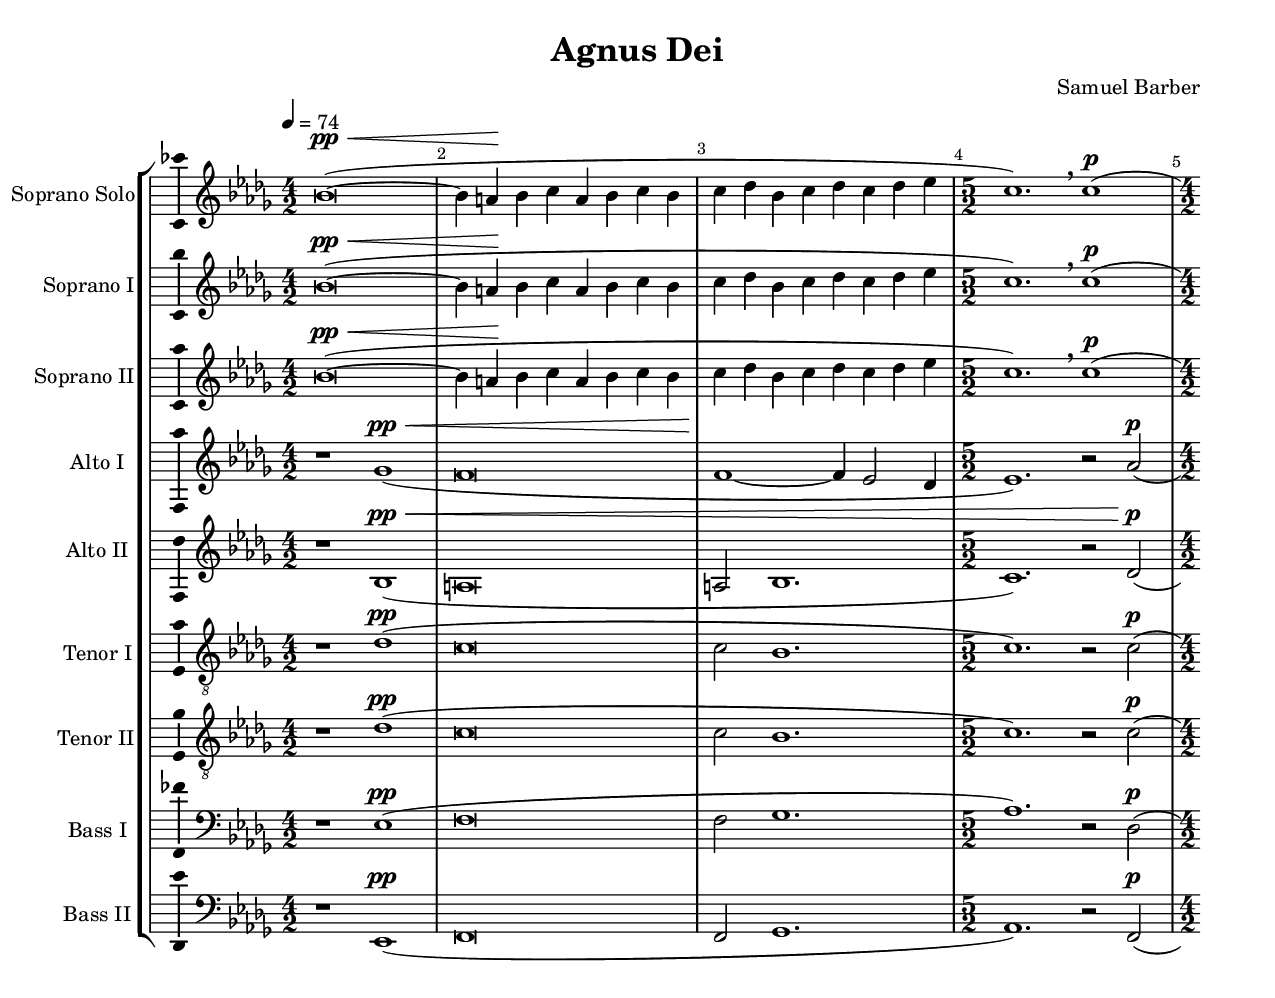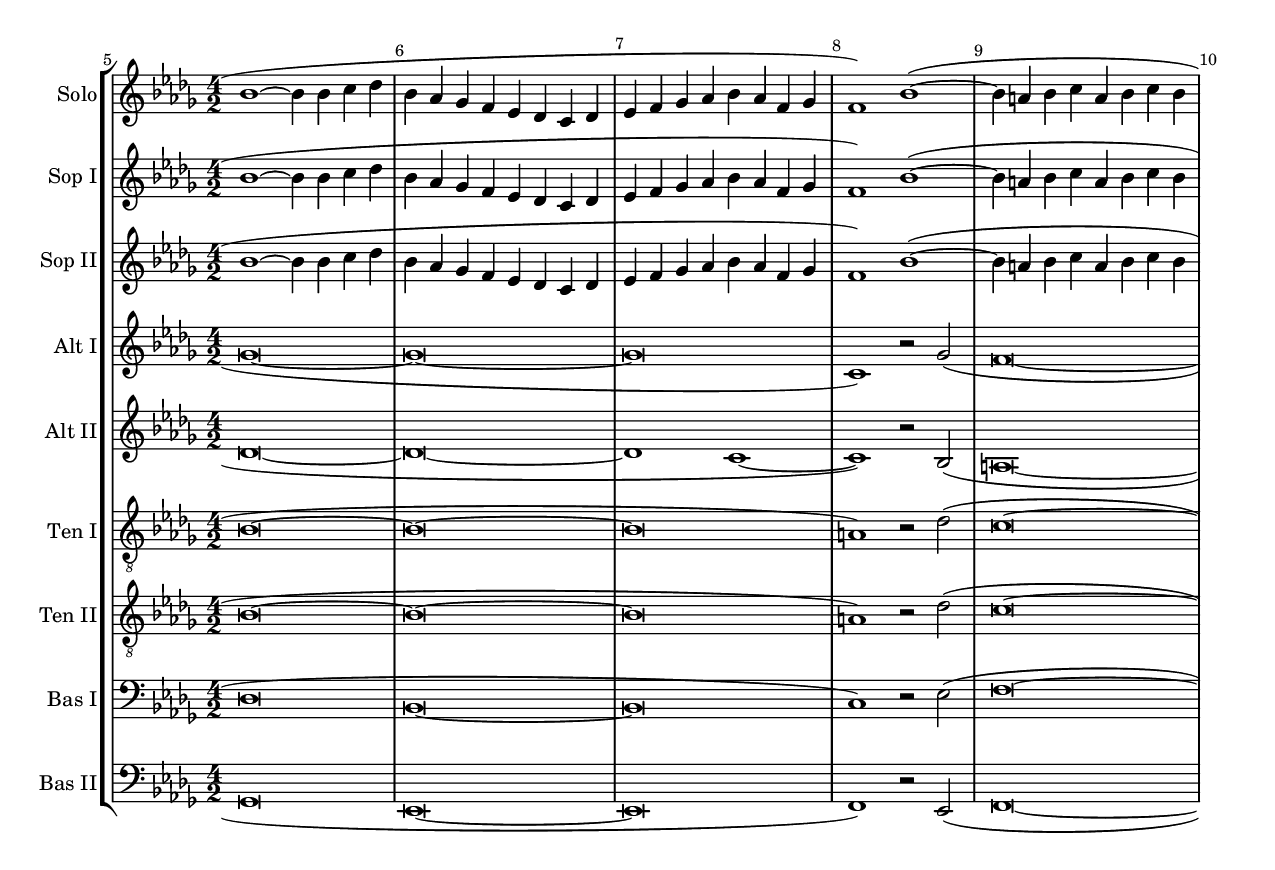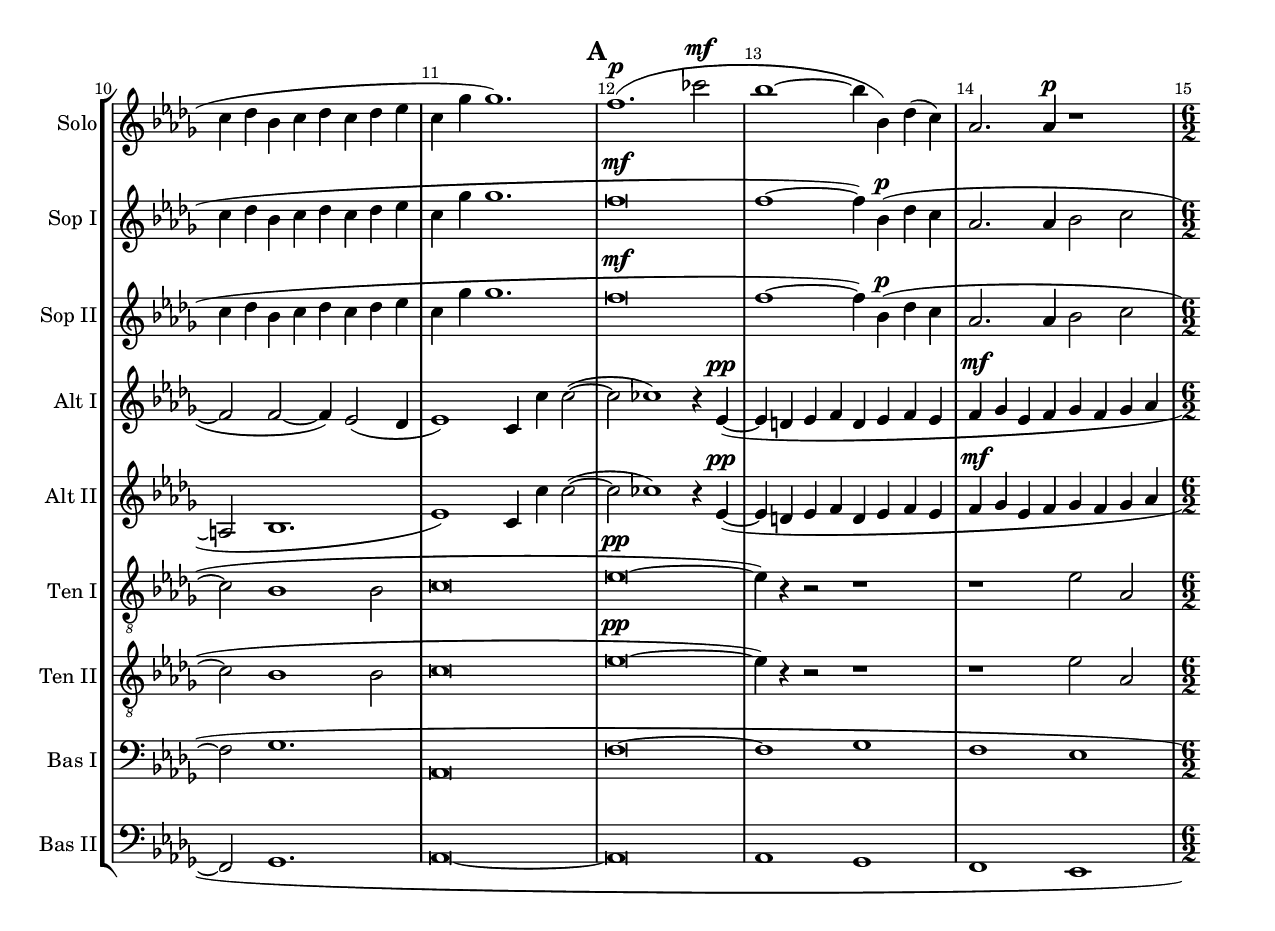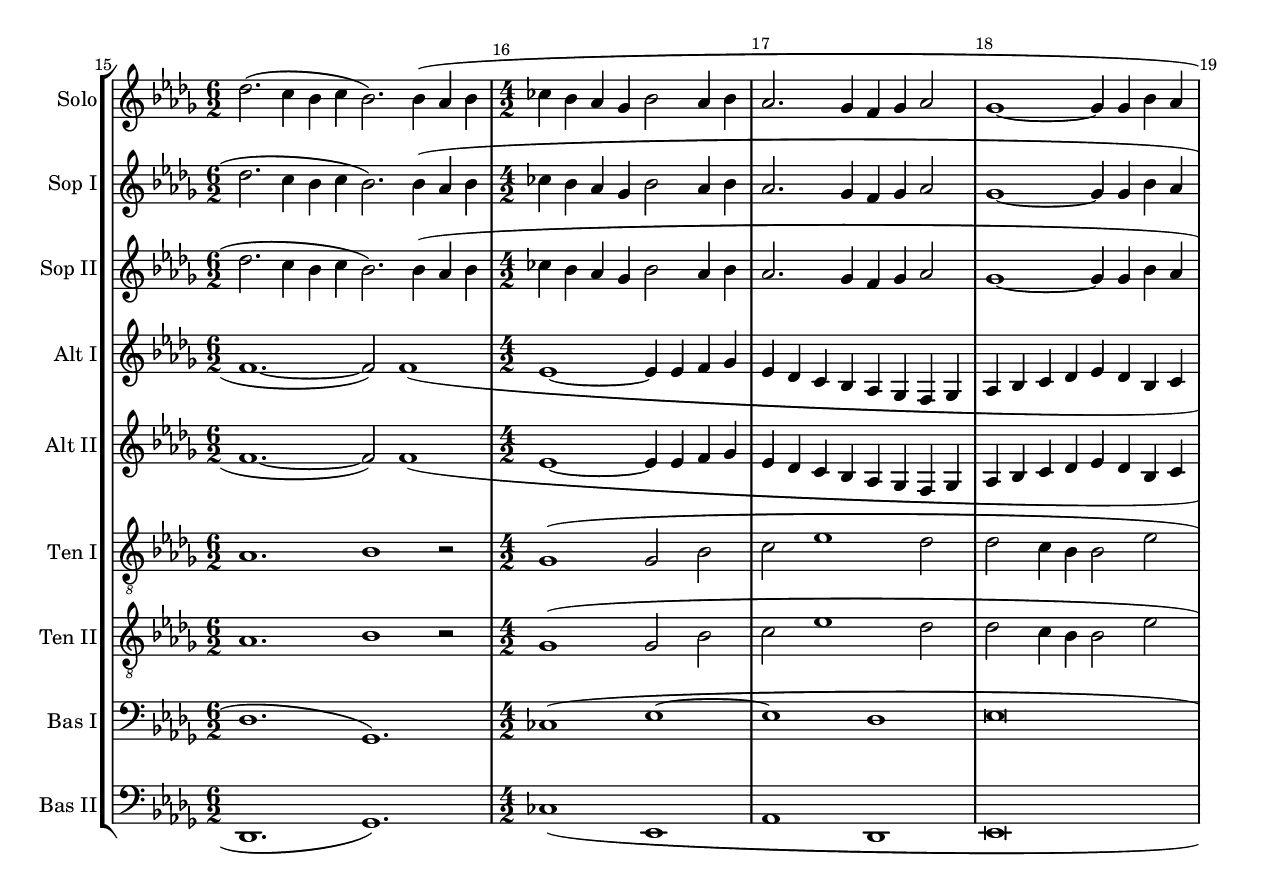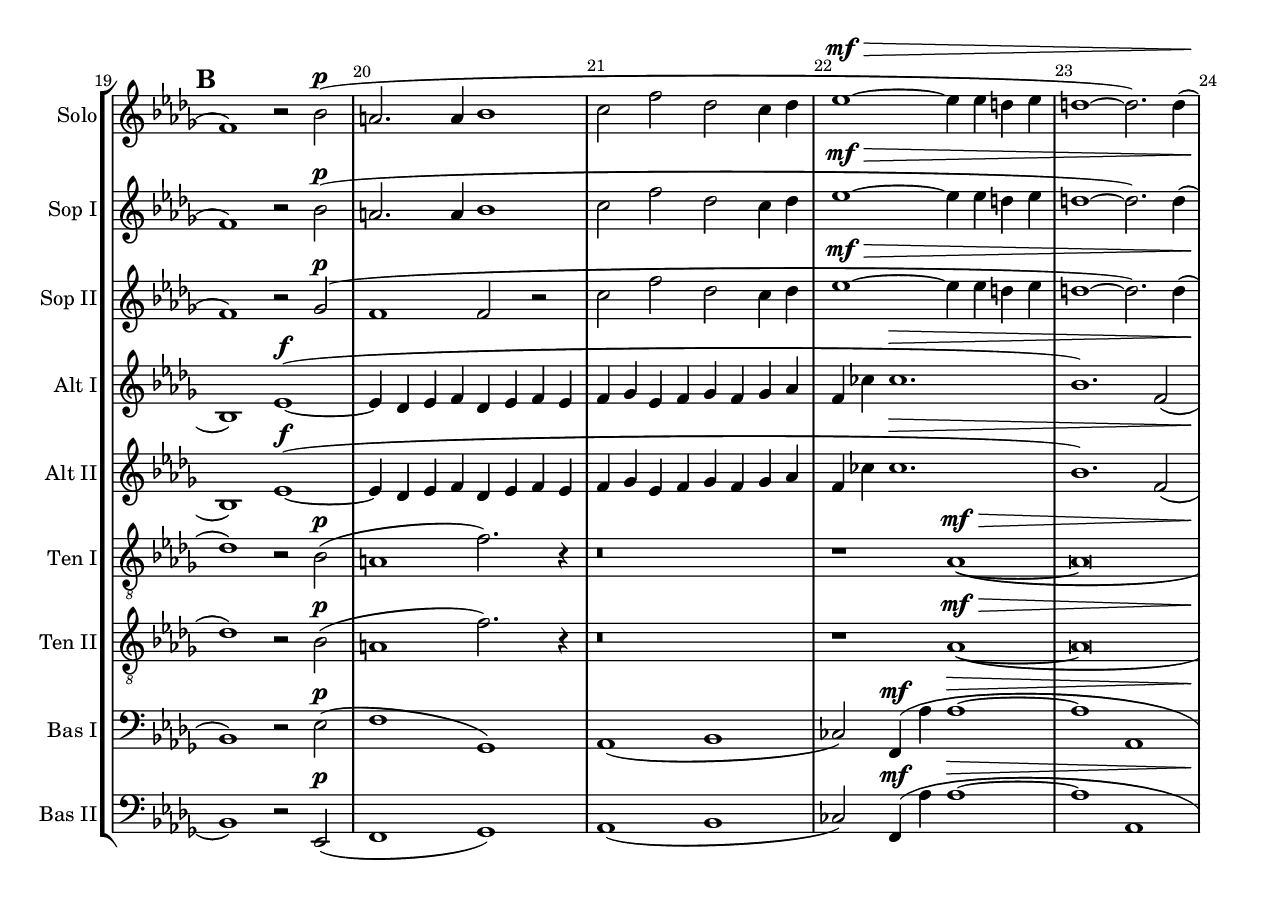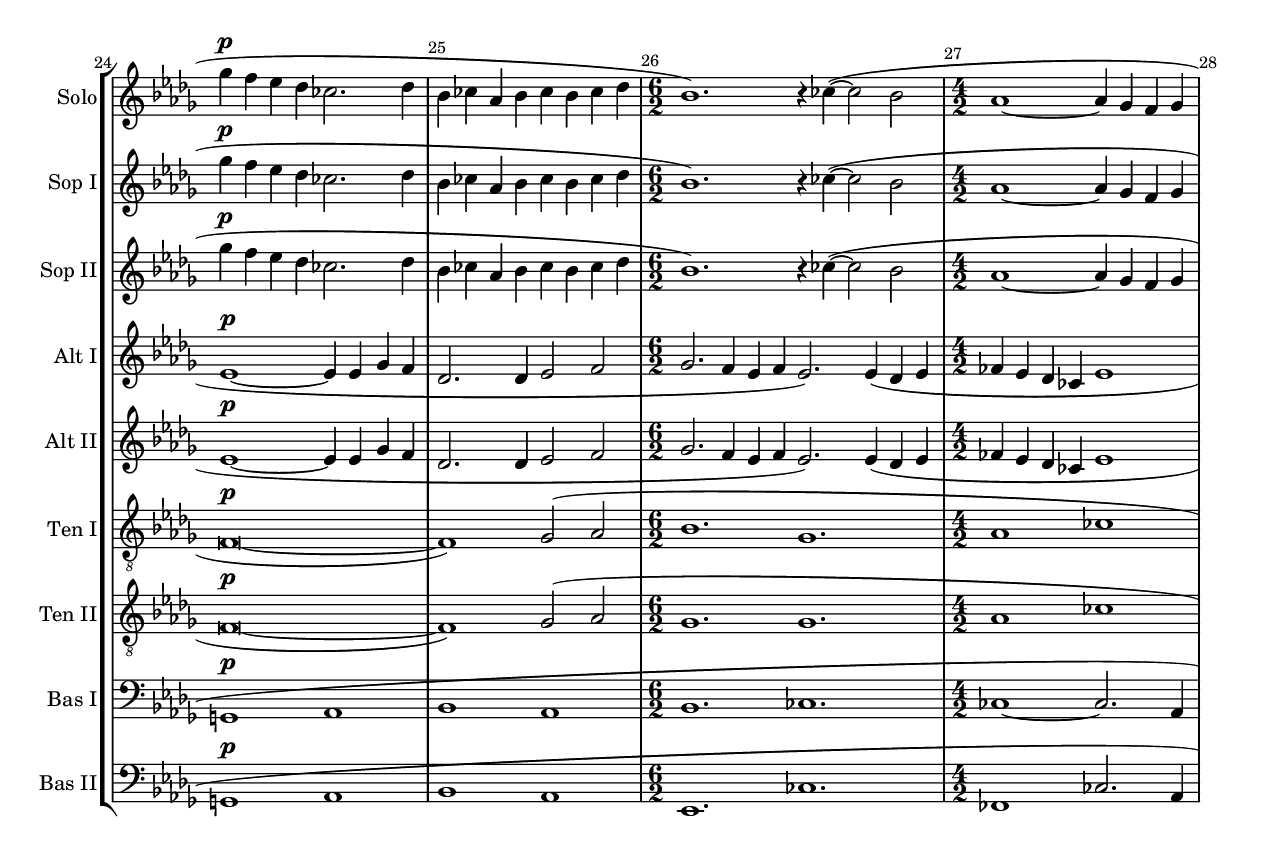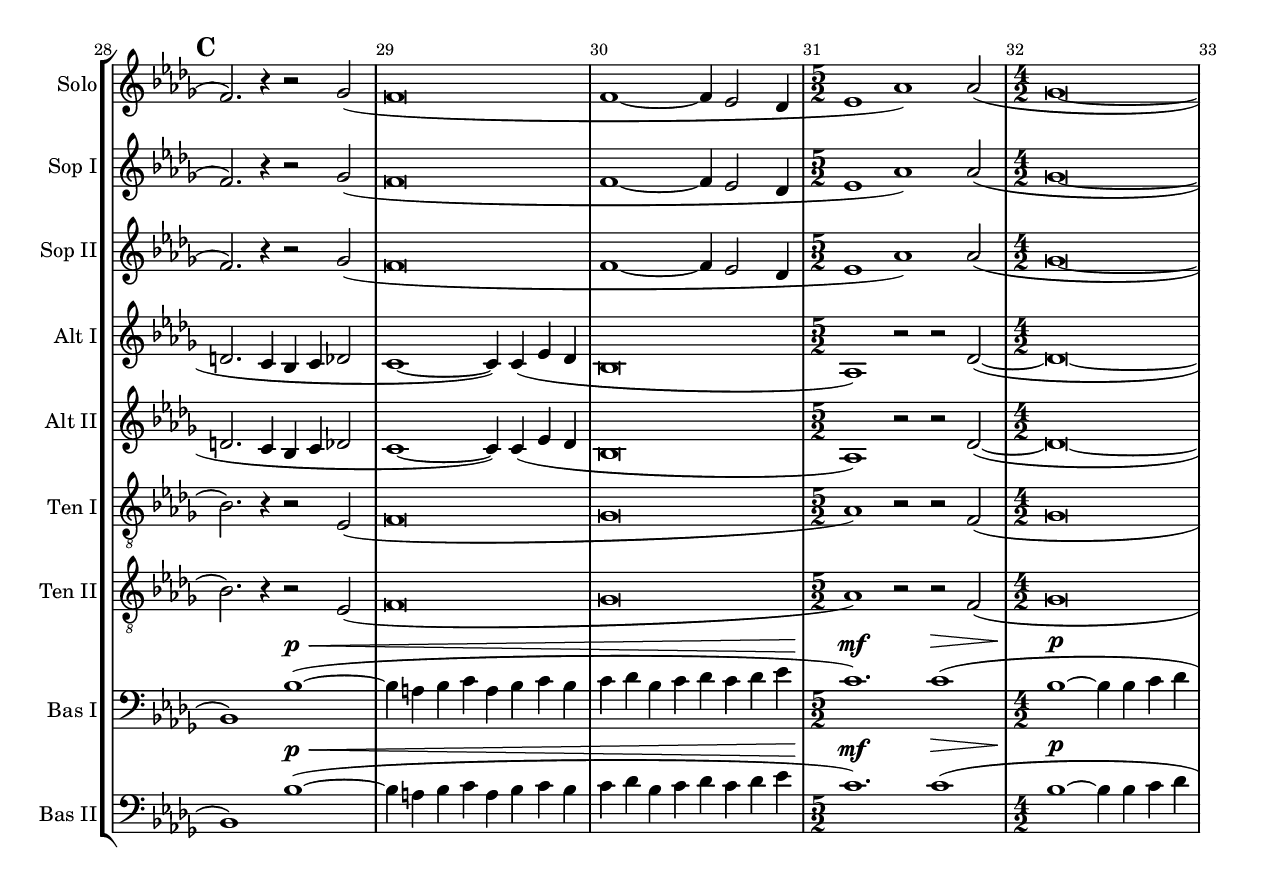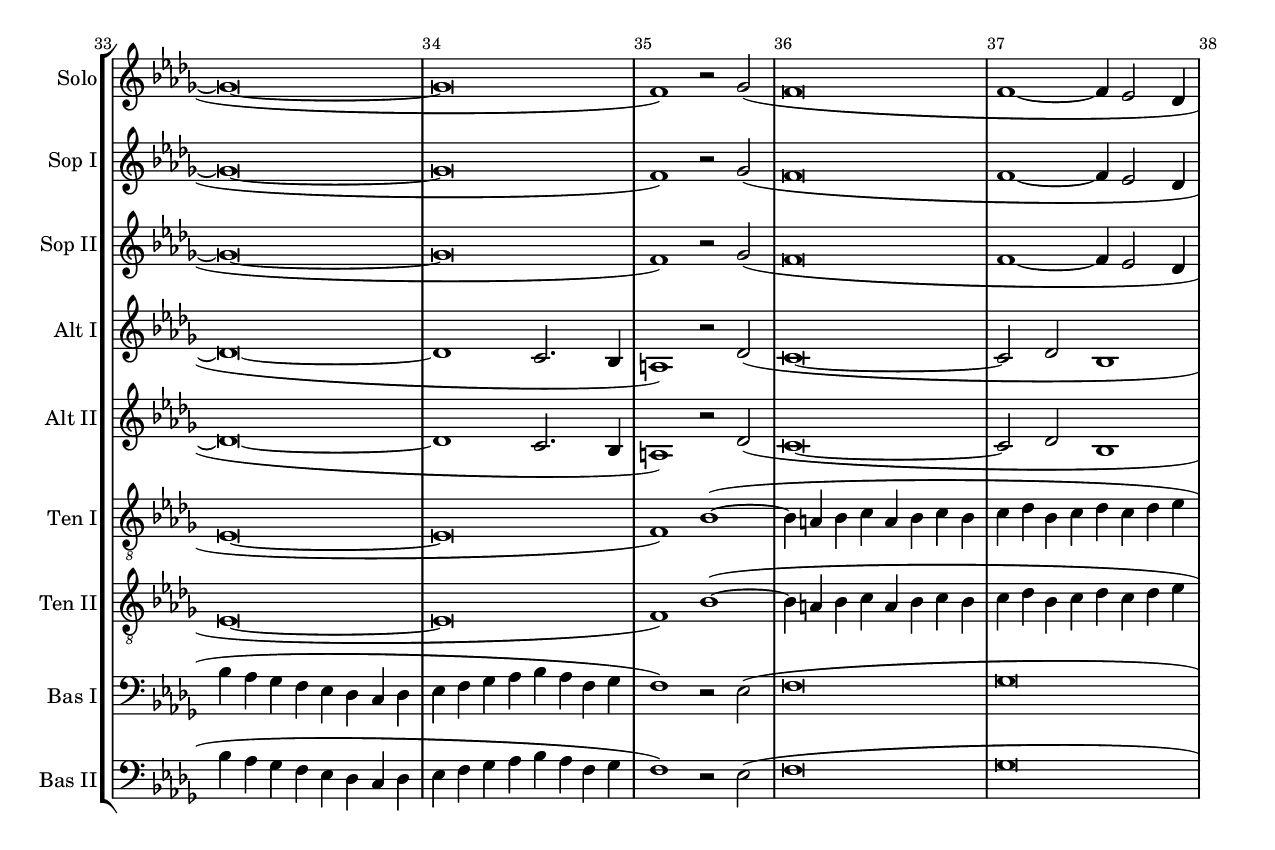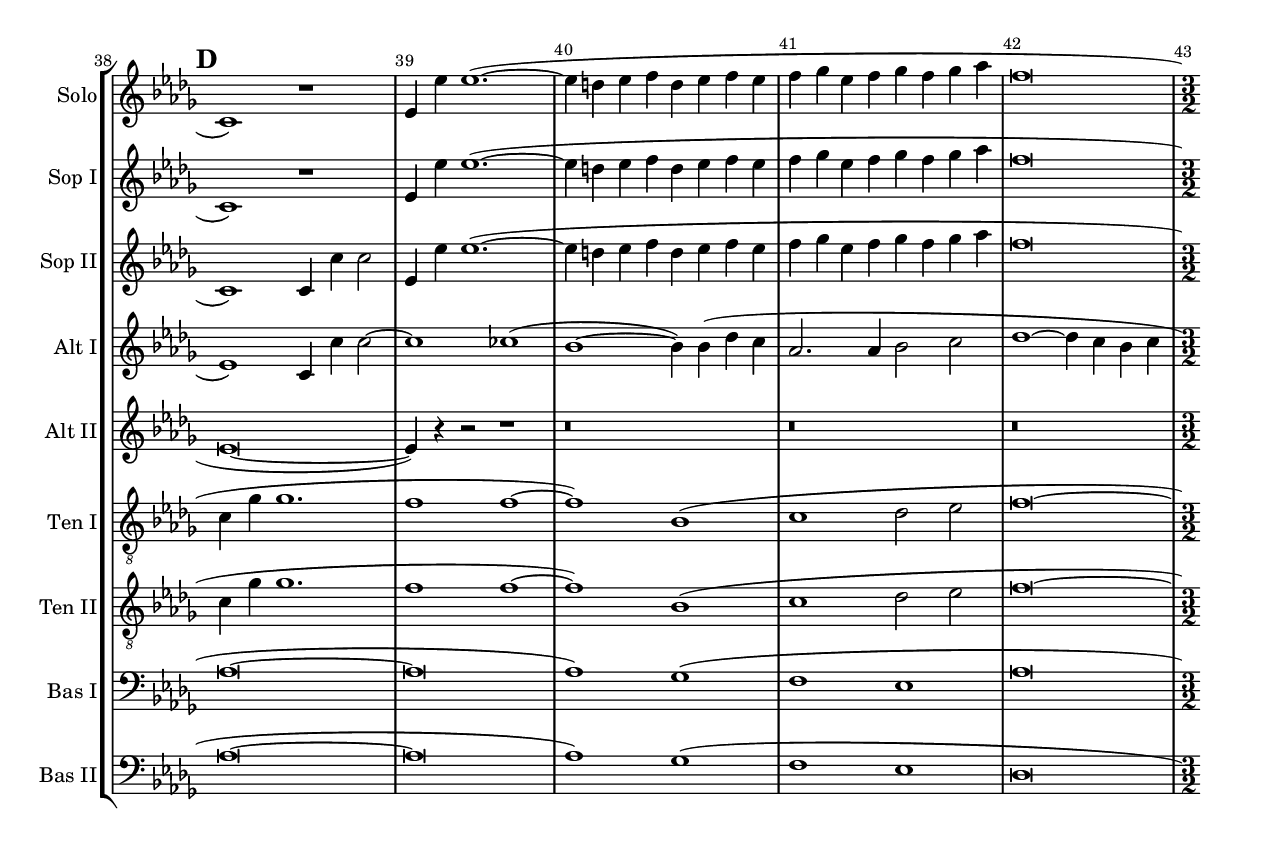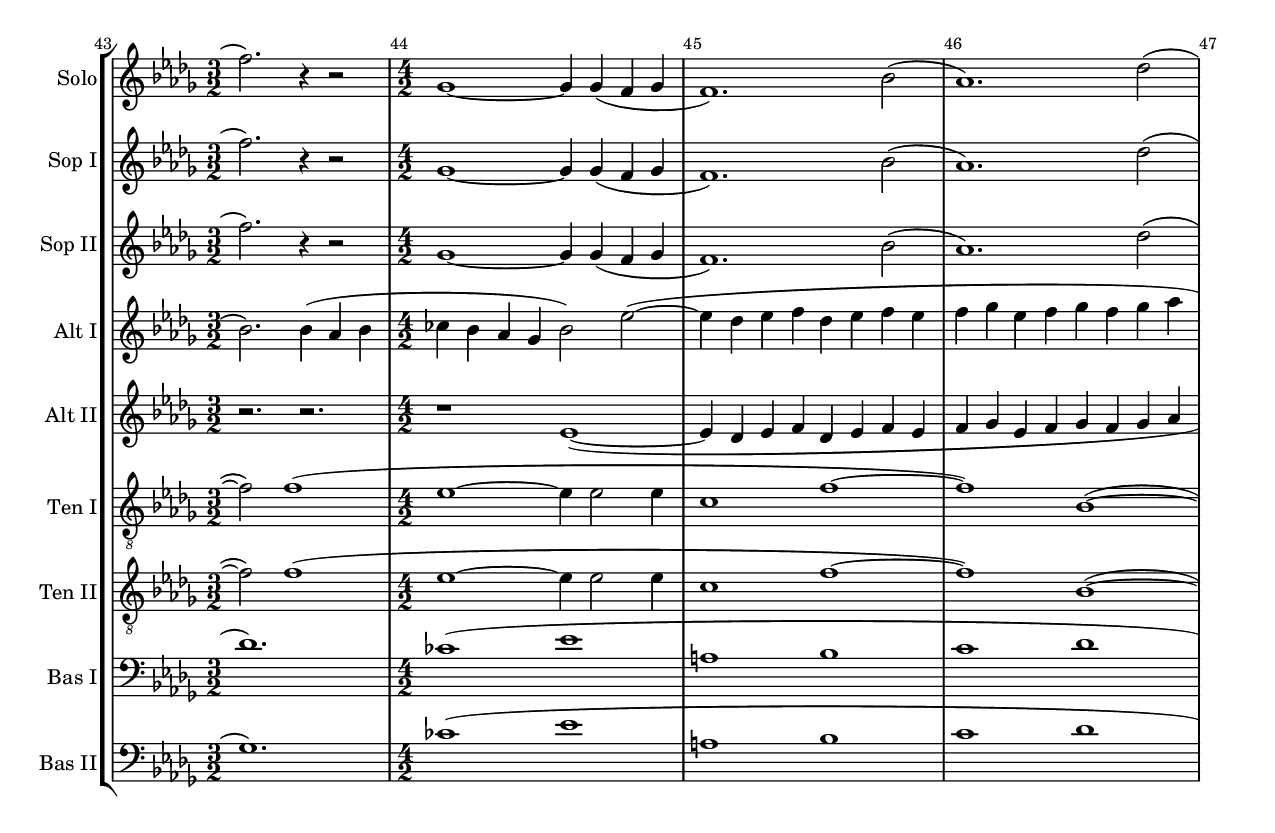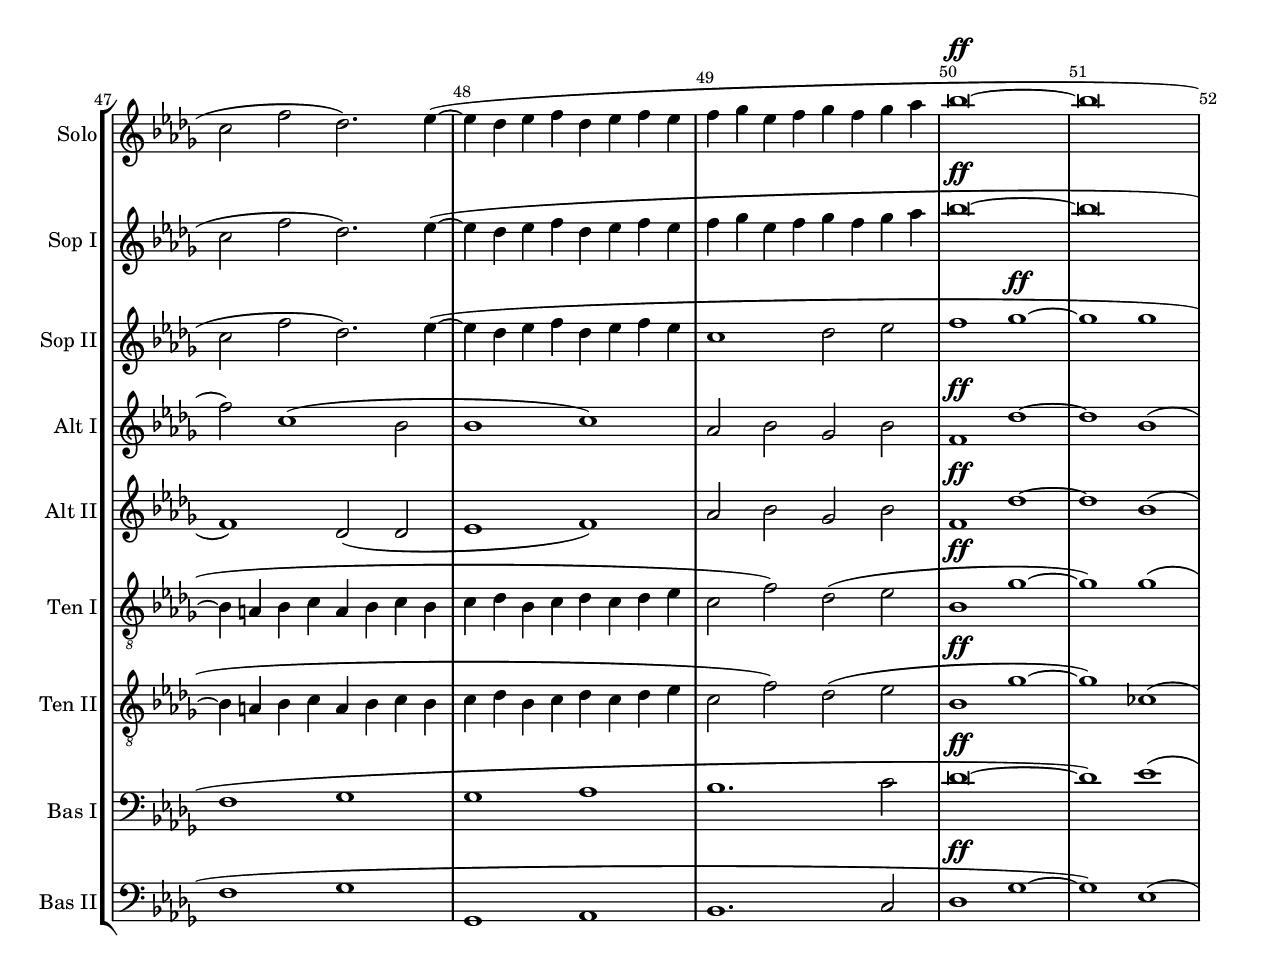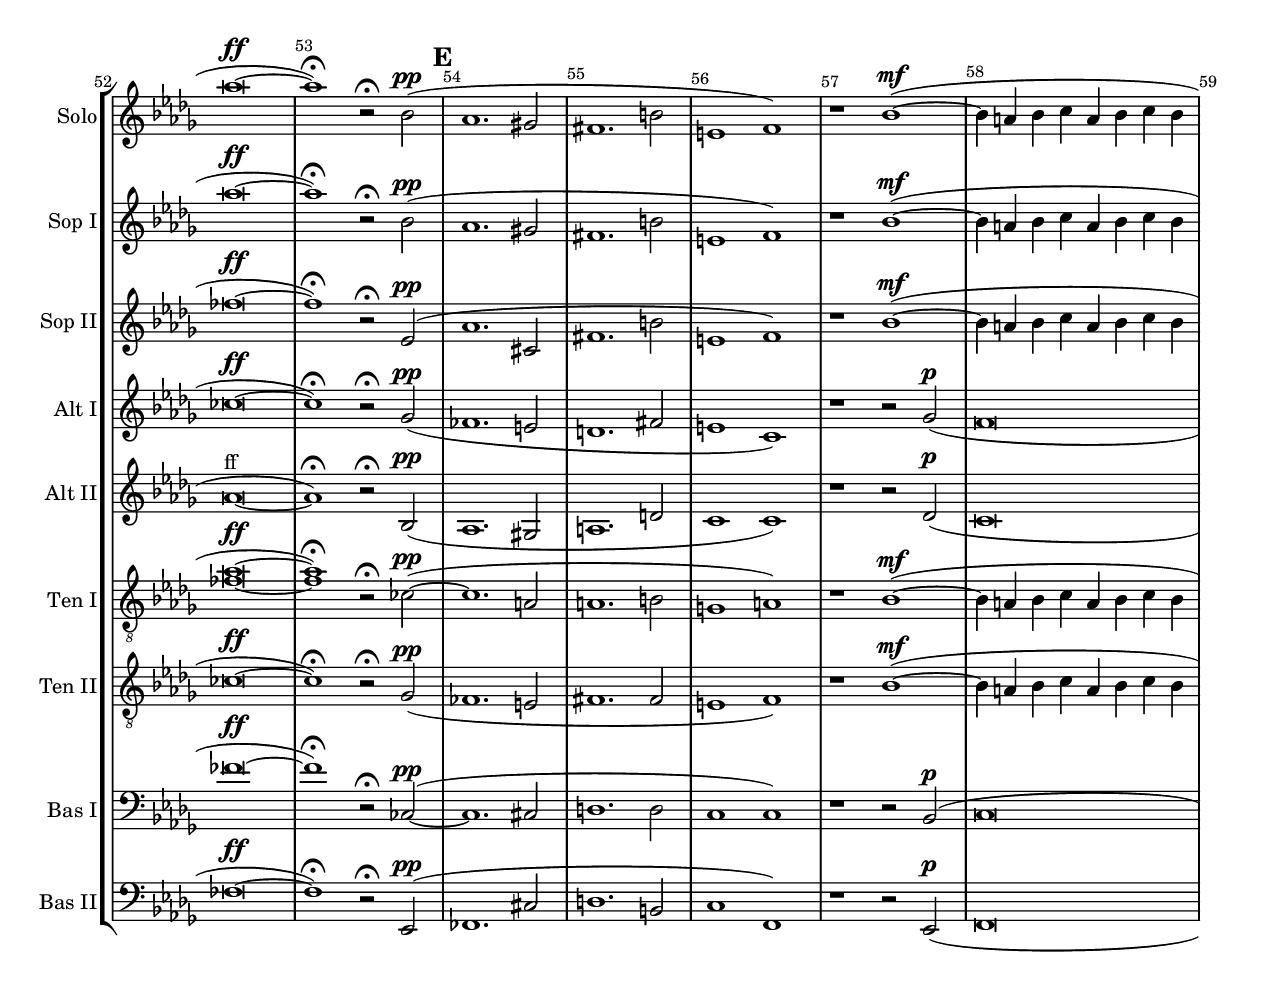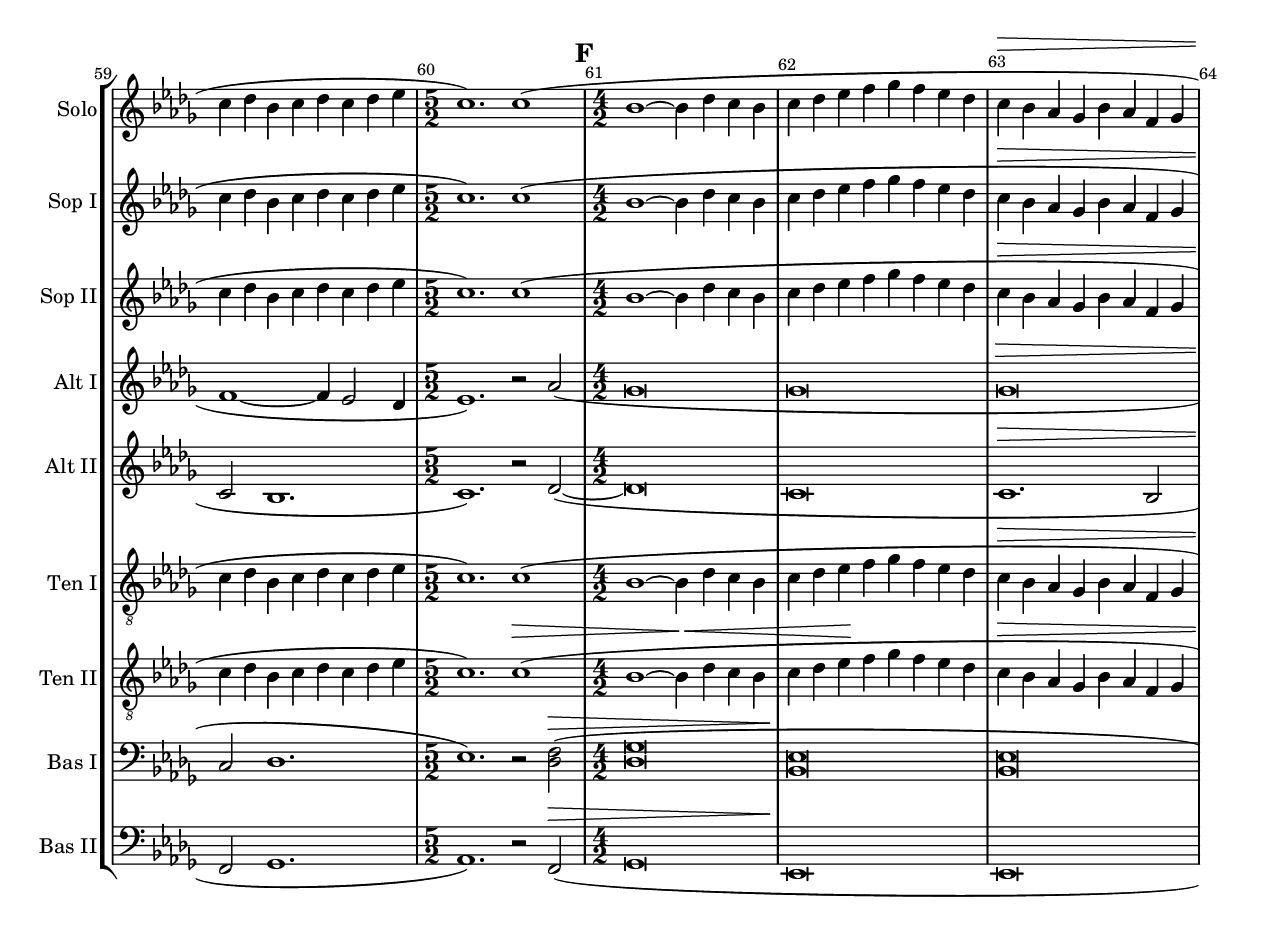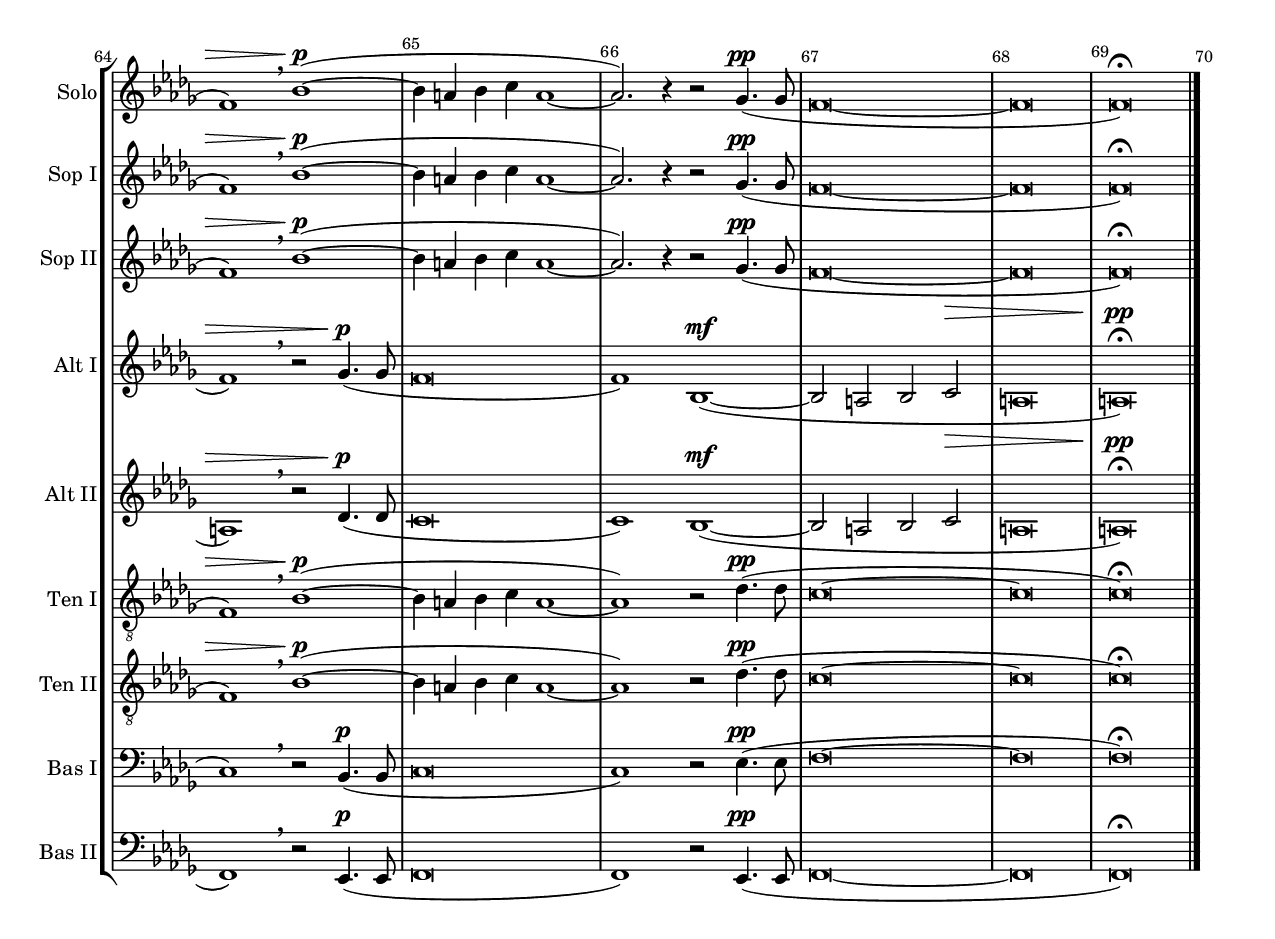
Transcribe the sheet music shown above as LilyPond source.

\version "2.19.49"

\header {
  title = "Agnus Dei"
  composer = "Samuel Barber"
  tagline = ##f
}

sopranoSoloMusic = \relative c'' {
  \key bes \minor
  \time 4/2
  bes\breve~(^\pp^\< |
  bes4 a4^\! bes4 c4 a4 bes4 c4 bes4 |
  c4 des4 bes4 c4 des4 c4 des4 ees4 |
  
  \time 5/2
  c1.) \breathe c1(^\p |
  
  \time 4/2
  bes1~ bes4 bes4 c4 des4 |
  bes4 aes4 ges4 f4 ees4 des4 c4 des4 |
  ees4 f4 ges4 aes4 bes4 aes4 f4 ges4 |
  f1) bes1~( |
  bes4 a4 bes4 c4 a4 bes4 c4 bes4 |
  c4 des4 bes4 c4 des4 c4 des4 ees4 |
  c4 ges'4 ges1.) |
  %
  % Solo here
  %
  f1.(^\p ces'2^\mf |
  bes1~ bes4 bes,4) des4( c4) |
  aes2. aes4^\p r1 |
  %
  % End Solo
  %
  
  \time 6/2
  des2.( c4 bes4 c4 bes2.) bes4( aes4 bes4 |
  
  \time 4/2
  ces4 bes4 aes4 ges4 bes2 aes4 bes4 |
  aes2. ges4 f4 ges4 aes2 |
  ges1~ ges4 ges4 bes4 aes4 |
  f1) r2 bes2(^\p |
  a2. a4 bes1 |
  c2 f2 des2 c4 des4 |
  ees1~^\mf^\> ees4 ees4 d4 ees4 |
  d1~ d2.) d4( |
  ges4^\p f4 ees4 des4 ces2. des4 |
  bes4 ces4 aes4 bes4 ces4 bes4 ces4 des4 |
  
  \time 6/2
  bes1.) r4 ces4~( ces2 bes2 |
  
  \time 4/2
  aes1~ aes4 ges4 f4 ges4 |
  f2.) r4 r2 ges2( |
  f\breve |
  f1~ f4 ees2 des4 |
  
  \time 5/2
  ees1 aes1) aes2( |
  
  \time 4/2
  ges\breve~ |
  ges\breve~ |
  ges\breve |
  f1) r2 ges2( |
  f\breve |
  f1~ f4 ees2 des4 |
  c1) r1 |
  ees4 ees'4 ees1.~( |
  ees4 d4 ees4 f4 d4 ees4 f4 ees4 |
  f4 ges4 ees4 f4 ges4 f4 ges4 aes4 |
  f\breve |

  \time 3/2
  f2.) r4 r2 |
  
  \time 4/2
  ges,1~ ges4 ges4( f4 ges4 |
  f1.) bes2( |
  aes1.) des2( |
  c2 f2 des2.) ees4~( |
  ees4 des4 ees4 f4 des4 ees4 f4 ees4 |
  f4 ges4 ees4 f4 ges4 f4 ges4 aes4 |
  bes\breve~^\ff |
  bes\breve |
  aes\breve~^\ff |
  aes1)\fermata r2\fermata bes,2(^\pp |
  aes1. gis2 |
  fis1. b2 |
  e,1 f1) |
  r1 bes1~(^\mf |
  bes4 a4 bes4 c4 a4 bes4 c4 bes4 |
  c4 des4 bes4 c4 des4 c4 des4 ees4 |
  
  \time 5/2
  c1.) c1( |
  
  \time 4/2
  bes1~ bes4 des4 c4 bes4 |
  c4 des4 ees4 f4 ges4 f4 ees4 des4 |
  c4^\> bes4 aes4 ges4 bes4 aes4 f4 ges4 |
  f1) \breathe bes1~(^\p |
  bes4 a4 bes4 c4 a1~ |
  a2.) r4 r2 ges4.(^\pp ges8 |
  f\breve~ |
  f\breve |
  f\breve)\fermata \bar "|."
}

sopranoOneMusic = \relative c'' {
  \key bes \minor
  \time 4/2
  \tempo 4=74
  \set Score.markFormatter = #format-mark-circle-numbers
  bes\breve~(^\pp^\< |
  bes4 a4^\! bes4 c4 a4 bes4 c4 bes4 |
  c4 des4 bes4 c4 des4 c4 des4 ees4 |
  
  \time 5/2
  c1.) \breathe c1(^\p |
  
  \time 4/2
  bes1~ bes4 bes4 c4 des4 |
  bes4 aes4 ges4 f4 ees4 des4 c4 des4 |
  ees4 f4 ges4 aes4 bes4 aes4 f4 ges4 |
  f1) bes1~( |
  bes4 a4 bes4 c4 a4 bes4 c4 bes4 |
  c4 des4 bes4 c4 des4 c4 des4 ees4 |
  c4 ges'4 ges1. | \mark \default
  f\breve^\mf |
  f1~ f4) bes,4(^\p des4 c4 |
  aes2. aes4 bes2 c2 |
  
  \time 6/2
  des2. c4 bes4 c4 bes2.) bes4( aes4 bes4 |
  
  \time 4/2
  ces4 bes4 aes4 ges4 bes2 aes4 bes4 |
  aes2. ges4 f4 ges4 aes2 |
  ges1~ ges4 ges4 bes4 aes4 | \mark \default
  f1) r2 bes2(^\p |
  a2. a4 bes1 |
  c2 f2 des2 c4 des4 |
  ees1~^\mf^\> ees4 ees4 d4 ees4 |
  d1~ d2.) d4( |
  ges4^\p f4 ees4 des4 ces2. des4 |
  bes4 ces4 aes4 bes4 ces4 bes4 ces4 des4 |
  
  \time 6/2
  bes1.) r4 ces4~( ces2 bes2 |
  
  \time 4/2
  aes1~ aes4 ges4 f4 ges4 | \mark \default
  f2.) r4 r2 ges2( |
  f\breve |
  f1~ f4 ees2 des4 |
  
  \time 5/2
  ees1 aes1) aes2( |
  
  \time 4/2
  ges\breve~ |
  ges\breve~ |
  ges\breve |
  f1) r2 ges2( |
  f\breve |
  f1~ f4 ees2 des4 | \mark \default
  c1) r1 |
  ees4 ees'4 ees1.~( |
  ees4 d4 ees4 f4 d4 ees4 f4 ees4 |
  f4 ges4 ees4 f4 ges4 f4 ges4 aes4 |
  f\breve |

  \time 3/2
  f2.) r4 r2 |
  
  \time 4/2
  ges,1~ ges4 ges4( f4 ges4 |
  f1.) bes2( |
  aes1.) des2( |
  c2 f2 des2.) ees4~( |
  ees4 des4 ees4 f4 des4 ees4 f4 ees4 |
  f4 ges4 ees4 f4 ges4 f4 ges4 aes4 |
  bes\breve~^\ff |
  bes\breve |
  aes\breve~^\ff|
  aes1)\fermata r2\fermata bes,2(^\pp | \mark \default
  aes1. gis2 |
  fis1. b2 |
  e,1 f1) |
  r1 bes1~(^\mf |
  bes4 a4 bes4 c4 a4 bes4 c4 bes4 |
  c4 des4 bes4 c4 des4 c4 des4 ees4 |
  
  \time 5/2
  c1.) c1( | \mark \default
  
  \time 4/2
  bes1~ bes4 des4 c4 bes4 |
  c4 des4 ees4 f4 ges4 f4 ees4 des4 |
  c4^\> bes4 aes4 ges4 bes4 aes4 f4 ges4 |
  f1) \breathe bes1~(^\p |
  bes4 a4 bes4 c4 a1~ |
  a2.) r4 r2 ges4.(^\pp ges8 |
  f\breve~ |
  f\breve |
  f\breve)\fermata \bar "|."
}

sopranoTwoMusic = \relative c'' {
  \key bes \minor
  \time 4/2
  bes\breve~(^\pp^\< |
  bes4 a4^\! bes4 c4 a4 bes4 c4 bes4 |
  c4 des4 bes4 c4 des4 c4 des4 ees4 |
  
  \time 5/2
  c1.) \breathe c1(^\p |
  
  \time 4/2
  bes1~ bes4 bes4 c4 des4 |
  bes4 aes4 ges4 f4 ees4 des4 c4 des4 |
  ees4 f4 ges4 aes4 bes4 aes4 f4 ges4 |
  f1) bes1~( |
  bes4 a4 bes4 c4 a4 bes4 c4 bes4 |
  c4 des4 bes4 c4 des4 c4 des4 ees4 |
  c4 ges'4 ges1. |
  f\breve^\mf |
  f1~ f4) bes,4(^\p des4 c4 |
  aes2. aes4 bes2 c2 |
  
  \time 6/2
  des2. c4 bes4 c4 bes2.) bes4( aes4 bes4 |
  
  \time 4/2
  ces4 bes4 aes4 ges4 bes2 aes4 bes4 |
  aes2. ges4 f4 ges4 aes2 |
  ges1~ ges4 ges4 bes4 aes4 |
  f1) r2 ges2(^\p |
  f1 f2 r2 |
  c'2 f2 des2 c4 des4 |
  ees1~^\mf^\> ees4 ees4 d4 ees4 |
  d1~ d2.) d4( |
  ges4^\p f4 ees4 des4 ces2. des4 |
  bes4 ces4 aes4 bes4 ces4 bes4 ces4 des4 |
  
  \time 6/2
  bes1.) r4 ces4~( ces2 bes2 |
  
  \time 4/2
  aes1~ aes4 ges4 f4 ges4 |
  f2.) r4 r2 ges2( |
  f\breve |
  f1~ f4 ees2 des4 |
  
  \time 5/2
  ees1 aes1) aes2( |
  
  \time 4/2
  ges\breve~ |
  ges\breve~ |
  ges\breve |
  f1) r2 ges2( |
  f\breve |
  f1~ f4 ees2 des4 |
  c1) c4 c'4 c2 |
  ees,4 ees'4 ees1.~( |
  ees4 d4 ees4 f4 d4 ees4 f4 ees4 |
  f4 ges4 ees4 f4 ges4 f4 ges4 aes4 |
  f\breve |

  \time 3/2
  f2.) r4 r2 |
  
  \time 4/2
  ges,1~ ges4 ges4( f4 ges4 |
  f1.) bes2( |
  aes1.) des2( |
  c2 f2 des2.) ees4~( |
  ees4 des4 ees4 f4 des4 ees4 f4 ees4 |
  c1 des2 ees2 |
  f1 ges1~^\ff |
  ges1 ges1 |
  fes\breve~^\ff |
  fes1)\fermata r2\fermata ees,2(^\pp |
  aes1. cis,2 |
  fis1. b2 |
  e,1 f1) |
  r1 bes1~(^\mf |
  bes4 a4 bes4 c4 a4 bes4 c4 bes4 |
  c4 des4 bes4 c4 des4 c4 des4 ees4 |
  
  \time 5/2
  c1.) c1( |
  
  \time 4/2
  bes1~ bes4 des4 c4 bes4 |
  c4 des4 ees4 f4 ges4 f4 ees4 des4 |
  c4^\> bes4 aes4 ges4 bes4 aes4 f4 ges4 |
  f1) \breathe bes1~(^\p |
  bes4 a4 bes4 c4 a1~ |
  a2.) r4 r2 ges4.(^\pp ges8 |
  f\breve~ |
  f\breve |
  f\breve)\fermata \bar "|."
}

altoOneMusic = \relative c'' {
  \key bes \minor
  \time 4/2
  r1 ges1(^\pp^\< |
  f\breve |
  f1~^\! f4 ees2 des4 |
  
  \time 5/2
  ees1.) r2 aes2(^\p |
  
  \time 4/2
  ges\breve~ |
  ges\breve~ |
  ges\breve |
  c,1) r2 ges'2( |
  f\breve~ |
  f2 f2~ f4) ees2( des4 |
  ees1) c4 c'4 c2(~ |
  c2 ces1) r4 ees,4(~^\pp |
  ees4 d4 ees4 f4 d4 ees4 f4 ees4 |
  f4^\mf ges4 ees4 f4 ges4 f4 ges4 aes4 |
  
  \time 6/2
  f1.~ f2) f1( |
  
  \time 4/2
  ees1~ ees4 ees4 f4 ges4 |
  ees4 des4 c4 bes4 aes4 ges4 f4 ges4 |
  aes4 bes4 c4 des4 ees4 des4 bes4 c4 |
  bes1) ees1~(^\f |
  ees4 des4 ees4 f4 des4 ees4 f4 ees4 |
  f4 ges4 ees4 f4 ges4 f4 ges4 aes4 |
  f4 ces'4 ces1.^\> |
  bes1.) f2( |
  ees1~^\p ees4 ees4 ges4 f4 des2. des4 ees2 f2 |
  
  \time 6/2
  ges2. f4 ees4 f4 ees2.) ees4( des4 ees4 |
  
  \time 4/2
  fes4 ees4 des4 ces4 ees1 |
  d2. c4 bes4 c des2 |
  c1~ c4) c4( ees4 des4 |
  bes\breve |
  
  \time 5/2
  aes1) r2 r2 des2~(
  
  \time 4/2
  des\breve~ |
  des\breve~ |
  des1 c2. bes4 |
  a1) r2 des2( |
  c\breve~ |
  c2 des2 bes1 |
  ees1) c4 c'4 c2~ |
  c1 ces1( |
  bes1~ bes4) bes4( des4 c4 |
  aes2. aes4 bes2 c2 |
  des1~ des4 c4 bes4 c4 |
  
  \time 3/2
  bes2.) bes4( aes4 bes4 |
  
  \time 4/2
  ces4 bes4 aes4 ges4 bes2) ees2~( |
  ees4 des4 ees4 f4 des4 ees4 f4 ees4 |
  f4 ges4 ees4 f4 ges4 f4 ges4 aes4 |
  f2) c1( bes2 |
  bes1 c1) |
  aes2 bes2 ges2 bes2 |
  f1^\ff des'1~ |
  des1 bes1( |
  ces\breve~^\ff |
  ces1)\fermata r2\fermata ges2(^\pp |
  fes1. e2 |
  d1. fis2 |
  e1 c1) |
  r1 r2 ges'2(^\p |
  f\breve |
  f1~ f4 ees2 des4 |
  
  \time 5/2
  ees1.) r2 aes2( |
  ges\breve |
  ges\breve |
  ges\breve^\> |
  f1) \breathe r2 ges4.(^\p ges8 |
  f\breve |
  f1) bes,1~(^\mf |
  bes2 a2 bes2 c2^\> |
  a\breve |
  a\breve)^\pp\fermata \bar "|."
}

altoTwoMusic = \relative c' {
  \key bes \minor
  \time 4/2
  r1 bes1(^\pp^\< |
  a\breve |
  a2 bes1. |
  
  \time 5/2
  c1.) r2 des2(^\p |
  
  \time 4/2
  des\breve~ |
  des\breve~ |
  des1 c1~ |
  c1) r2 bes2( |
  a\breve~ |
  a2 bes1. |
  ees1) c4 c'4 c2(~ |
  c2 ces1) r4 ees,4(~^\pp |
  ees4 d4 ees4 f4 d4 ees4 f4 ees4 |
  f4^\mf ges4 ees4 f4 ges4 f4 ges4 aes4 |
  
  \time 6/2
  f1.~ f2) f1( |
  
  \time 4/2
  ees1~ ees4 ees4 f4 ges4 |
  ees4 des4 c4 bes4 aes4 ges4 f4 ges4 |
  aes4 bes4 c4 des4 ees4 des4 bes4 c4 |
  bes1) ees1~(^\f |
  ees4 des4 ees4 f4 des4 ees4 f4 ees4 |
  f4 ges4 ees4 f4 ges4 f4 ges4 aes4 |
  f4 ces'4 ces1.^\> |
  bes1.) f2( |
  ees1~^\p ees4 ees4 ges4 f4 des2. des4 ees2 f2 |
  
  \time 6/2
  ges2. f4 ees4 f4 ees2.) ees4( des4 ees4 |
  
  \time 4/2
  fes4 ees4 des4 ces4 ees1 |
  d2. c4 bes4 c des2 |
  c1~ c4) c4( ees4 des4 |
  bes\breve |
  
  \time 5/2
  aes1) r2 r2 des2~(
  
  \time 4/2
  des\breve~ |
  des\breve~ |
  des1 c2. bes4 |
  a1) r2 des2( |
  c\breve~ |
  c2 des2 bes1 |
  ees\breve~ |
  ees4) r4 r2 r1 |
  r\breve |
  r\breve |
  r\breve |
  
  \time 3/2
  r2. r2. |
  
  \time 4/2
  r1 ees1~( |
  ees4 des4 ees4 f4 des4 ees4 f4 ees4 |
  f4 ges4 ees4 f4 ges4 f4 ges4 aes4 |
  f1) des2( des2 |
  ees1 f1) |
  aes2 bes2 ges2 bes2 |
  f1^\ff des'1~ |
  des1 bes1( |
  aes\breve~^ff |
  aes1)\fermata r2\fermata bes,2(^\pp |
  aes1. gis2 |
  a1. d2 |
  c1 c1) |
  r1 r2 des(^\p |
  c\breve |
  c2 bes1. |
  
  \time 5/2
  c1.) r2 des2~( |
  des\breve |
  c\breve |
  c1.^\> bes2 |
  a1) \breathe r2 des4.(^\p des8 |
  c\breve |
  c1) bes1~(^\mf |
  bes2 a2 bes2 c2^\> |
  a\breve |
  a\breve)^\pp\fermata \bar "|."
}

tenorOneMusic = \relative c' {
  \key bes \minor
  \time 4/2
  \clef "treble_8"
  r1 des1(^\pp |
  c\breve |
  c2 bes1. |
  
  \time 5/2
  c1.) r2 c2(^\p |
  
  \time 4/2
  bes\breve~ |
  bes\breve~ |
  bes\breve |
  a1) r2 des2( |
  c\breve~ |
  c2 bes1 bes2 |
  c\breve |
  ees\breve~^\pp |
  ees4) r4 r2 r1 |
  r1 ees2 aes,2 |
  
  \time 6/2
  aes1. bes1 r2 |
  
  \time 4/2
  ges1( ges2 bes2 |
  c2 ees1 des2 |
  des2 c4 bes4 bes2 ees2 |
  des1) r2 bes2(^\p |
  a1 f'2.) r4 |
  r\breve |
  r1 aes,1~(^\mf^\> |
  aes\breve |
  f\breve~^\p |
  f1) ges2( aes2 |
  
  \time 6/2
  bes1. ges1. |
  
  \time 4/2
  aes1 ces1 |
  bes2.) r4 r2 ees,2( |
  f\breve |
  ges\breve |
  
  \time 5/2
  aes1) r2 r2 f2( |
  ges\breve |
  ees\breve~ |
  ees\breve |
  f1) bes1~( |
  bes4 a4 bes4 c4 a4 bes4 c4 bes4 |
  c4 des4 bes4 c4 des4 c4 des4 ees4 |
  c4 ges'4 ges1. |
  f1 f1~ |
  f1) bes,1( |
  c1 des2 ees2 |
  f\breve~ |
  
  \time 3/2
  f2) f1( |
  
  \time 4/2
  ees1~ ees4 ees2 ees4 |
  c1 f1~ |
  f1) bes,1~( |
  bes4 a4 bes4 c4 a4 bes4 c4 bes4 |
  c4 des4 bes4 c4 des4 c4 des4 ees4 |
  c2 f2) des2( ees2 |
  bes1^\ff ges'1~ |
  ges1) ges1( |
  <aes fes>\breve~^\ff |
  <aes fes>1)\fermata r2\fermata ces,2~(^\pp |
  ces1. a2 |
  a1. b2 |
  g1 a1) |
  r1 bes1~(^\mf |
  bes4 a4 bes4 c4 a4 bes4 c4 bes4 |
  c4 des4 bes4 c4 des4 c4 des4 ees4 |
  
  \time 5/2
  c1.) c1( |
  
  \time 4/2
  bes1~ bes4 des4 c4 bes4 |
  c4 des4 ees4^\! f4 ges4 f4 ees4 des4 |
  c4^\> bes4 aes4 ges4 bes4 aes4 f4 ges4 |
  f1) \breathe bes1~(^\p |
  bes4 a4 bes4 c4 a1~ |
  a1) r2 des4.(^\pp des8 |
  c\breve~ |
  c\breve |
  c\breve)\fermata \bar "|."
}

tenorTwoMusic = \relative c' {
  \key bes \minor
  \time 4/2
  \clef "treble_8"
  r1 des1(^\pp |
  c\breve |
  c2 bes1. |
  
  \time 5/2
  c1.) r2 c2(^\p |
  
  \time 4/2
  bes\breve~ |
  bes\breve~ |
  bes\breve |
  a1) r2 des2( |
  c\breve~ |
  c2 bes1 bes2 |
  c\breve |
  ees\breve~^\pp |
  ees4) r4 r2 r1 |
  r1 ees2 aes,2 |
  
  \time 6/2
  aes1. bes1 r2 |
  
  \time 4/2
  ges1( ges2 bes2 |
  c2 ees1 des2 |
  des2 c4 bes4 bes2 ees2 |
  des1) r2 bes2(^\p |
  a1 f'2.) r4 |
  r\breve |
  r1 aes,1~(^\mf^\> |
  aes\breve |
  f\breve~^\p |
  f1) ges2( aes2 |
  
  \time 6/2
  ges1. ges1. |
  
  \time 4/2
  aes1 ces1 |
  bes2.) r4 r2 ees,2( |
  f\breve |
  ges\breve |
  
  \time 5/2
  aes1) r2 r2 f2( |
  ges\breve |
  ees\breve~ |
  ees\breve |
  f1) bes1~( |
  bes4 a4 bes4 c4 a4 bes4 c4 bes4 |
  c4 des4 bes4 c4 des4 c4 des4 ees4 |
  c4 ges'4 ges1. |
  f1 f1~ |
  f1) bes,1( |
  c1 des2 ees2 |
  f\breve~ |
  
  \time 3/2
  f2) f1( |
  
  \time 4/2
  ees1~ ees4 ees2 ees4 |
  c1 f1~ |
  f1) bes,1~( |
  bes4 a4 bes4 c4 a4 bes4 c4 bes4 |
  c4 des4 bes4 c4 des4 c4 des4 ees4 |
  c2 f2) des2( ees2 |
  bes1^\ff ges'1~ |
  ges1) ces,1( |
  ces\breve~^\ff |
  ces1)\fermata r2\fermata ges2(^\pp |
  fes1. e2 |
  fis1. fis2 |
  e1 f1) |
  r1 bes1~(^\mf |
  bes4 a4 bes4 c4 a4 bes4 c4 bes4 |
  c4 des4 bes4 c4 des4 c4 des4 ees4 |
  
  \time 5/2
  c1.) c1(^\> |
  
  \time 4/2
  bes1~ bes4^\< des4 c4 bes4 |
  c4 des4 ees4^\! f4 ges4 f4 ees4 des4 |
  c4^\> bes4 aes4 ges4 bes4 aes4 f4 ges4 |
  f1) \breathe bes1~(^\p |
  bes4 a4 bes4 c4 a1~ |
  a1) r2 des4.(^\pp des8 |
  c\breve~ |
  c\breve |
  c\breve)\fermata \bar "|."
}

bassOneMusic = \relative c {
  \key bes \minor
  \time 4/2
  \clef bass
  r1 ees1(^\pp |
  f\breve |
  f2 ges1. |
  
  \time 5/2
  aes1.) r2 des,2(^\p |
  
  \time 4/2
  des\breve |
  bes\breve~ |
  bes\breve |
  c1) r2 ees2( |
  f\breve~ |
  f2 ges1. |
  aes,\breve |
  f'\breve~ |
  f1 ges1 |
  f1 ees1 |
  
  \time 6/2
  des1. ges,1.) |
  
  \time 4/2
  ces1( ees1~ |
  ees1 des1 |
  ees\breve |
  bes1) r2 ees2(^\p |
  f1 ges,1) |
  aes1( bes1 |
  ces2) f,4(^\mf aes'4 aes1~^\> |
  aes1 aes,1 |
  g1^\p aes1 |
  bes1 aes1 |
  
  \time 6/2
  bes1. ces1. |
  
  \time 4/2
  ces1~ ces2. aes4 |
  bes1) bes'1~(^\p^\< |
  bes4 a4 bes4 c4 a4 bes4 c4 bes4 |
  c4 des4 bes4 c4 des4 c4 des4 ees4 |
  
  \time 5/2
  c1.)^\mf c1(^\> |
  
  \time 4/2
  bes1~^\p bes4 bes4 c4 des4 |
  bes4 aes4 ges4 f4 ees4 des4 c4 des4 |
  ees4 f4 ges4 aes4 bes4 aes4 f4 ges4 |
  f1) r2 ees2( |
  f\breve |
  ges\breve |
  aes\breve~ |
  aes\breve |
  aes1) ges1( |
  f1 ees1 |
  aes\breve |
  
  \time 3/2
  des1.)
  
  \time 4/2
  ces1( ees1 |
  a,1 bes1 |
  c1 des1 |
  f,1 ges1 |
  ges1 aes1 |
  bes1. c2 |
  des\breve~^\ff |
  des1) ees1( |
  fes\breve~^\ff |
  fes1)\fermata r2\fermata ces,2~(^\pp |
  ces1. cis2 |
  d1. d2 |
  c1 c1) |
  r1 r2 bes2(^\p |
  c\breve |
  c2 des1. |
  
  \time 5/2
  ees1.) r2 <f des>2(^\> |
  <ges des>\breve |
  <ees bes>\breve^\! |
  <ees bes>\breve |
  c1) \breathe r2 bes4.(^\p bes8 |
  c\breve |
  c1) r2 ees4.(^\pp ees8 |
  f\breve~ |
  f\breve |
  f\breve)\fermata \bar "|."
}

bassTwoMusic = \relative c, {
  \key bes \minor
  \time 4/2
  \clef bass
  r1 ees1(^\pp |
  f\breve |
  f2 ges1. |
  
  \time 5/2
  aes1.) r2 f2(^\p |
  
  \time 4/2
  ges\breve |
  ees\breve~ |
  ees\breve |
  f1) r2 ees2( |
  f\breve~ |
  f2 ges1. |
  aes\breve~ |
  aes\breve |
  aes1 ges1 |
  f1 ees1 |
  
  \time 6/2
  des1. ges1.) |
  
  \time 4/2
  ces1( ees,1 |
  aes1 des,1 |
  ees\breve |
  bes'1) r2 ees,2(^\p |
  f1 ges1) |
  aes1( bes1 |
  ces2) f,4(^\mf aes'4 aes1~^\> |
  aes1 aes,1 |
  g1^\p aes1 |
  bes1 aes1 |
  
  \time 6/2
  ees1. ces'1. |
  
  \time 4/2
  fes,1 ces'2. aes4 |
  bes1) bes'1~(^\p^\< |
  bes4 a4 bes4 c4 a4 bes4 c4 bes4 |
  c4 des4 bes4 c4 des4 c4 des4 ees4 |
  
  \time 5/2
  c1.)^\mf c1(^\> |
  
  \time 4/2
  bes1~^\p bes4 bes4 c4 des4 |
  bes4 aes4 ges4 f4 ees4 des4 c4 des4 |
  ees4 f4 ges4 aes4 bes4 aes4 f4 ges4 |
  f1) r2 ees2( |
  f\breve |
  ges\breve |
  aes\breve~ |
  aes\breve |
  aes1) ges1( |
  f1 ees1 |
  des\breve |
  
  \time 3/2
  ges1.)
  
  \time 4/2
  ces1( ees1 |
  a,1 bes1 |
  c1 des1 |
  f,1 ges1 |
  ges,1 aes1 |
  bes1. c2 |
  des1^\ff ges1~ |
  ges1) ees1( |
  fes\breve~^\ff |
  fes1)\fermata r2\fermata ees,2(^\pp |
  fes1. cis'2 |
  d1. b2 |
  c1 f,1) |
  r1 r2 ees2(^\p |
  f\breve |
  f2 ges1. |
  
  \time 5/2
  aes1.) r2 f2(^\> |
  
  \time 4/2
  ges\breve |
  ees\breve^\! |
  ees\breve |
  f1) \breathe r2 ees4.(^\p ees8 |
  f\breve |
  f1) r2 ees4.(^\pp ees8 |
  f\breve~ |
  f\breve |
  f\breve)\fermata \bar "|."
}

%
% Note that the Metronome track has a lead in measure
%
metronomeMusic = \drummode {
  \tempo 4=74
  \time 4/2
  cl4 cl4 cl4 cl4 cl4 cl4 cl4 cl4 |
  cl4 cl4 cl4 cl4 cl4 cl4 cl4 cl4 |
  cl4 cl4 cl4 cl4 cl4 cl4 cl4 cl4 |
  cl4 cl4 cl4 cl4 cl4 cl4 cl4 cl4 |
  
  \time 5/2
  cl4 cl4 cl4 cl4 cl4 cl4 cl4 cl4 cl4 cl4 |
  
  \time 4/2
  cl4 cl4 cl4 cl4 cl4 cl4 cl4 cl4 |
  cl4 cl4 cl4 cl4 cl4 cl4 cl4 cl4 |
  cl4 cl4 cl4 cl4 cl4 cl4 cl4 cl4 |
  cl4 cl4 cl4 cl4 cl4 cl4 cl4 cl4 |
  cl4 cl4 cl4 cl4 cl4 cl4 cl4 cl4 |
  cl4 cl4 cl4 cl4 cl4 cl4 cl4 cl4 |
  cl4 cl4 cl4 cl4 cl4 cl4 cl4 cl4 |
  cl4 cl4 cl4 cl4 cl4 cl4 cl4 cl4 |
  cl4 cl4 cl4 cl4 cl4 cl4 cl4 cl4 |
  cl4 cl4 cl4 cl4 cl4 cl4 cl4 cl4 |
  
  \time 6/2
  cl4 cl4 cl4 cl4 cl4 cl4 cl4 cl4 cl4 cl4 cl4 cl4 |
  
  \time 4/2
  cl4 cl4 cl4 cl4 cl4 cl4 cl4 cl4 |
  cl4 cl4 cl4 cl4 cl4 cl4 cl4 cl4 |
  cl4 cl4 cl4 cl4 cl4 cl4 cl4 cl4 |
  cl4 cl4 cl4 cl4 cl4 cl4 cl4 cl4 |
  cl4 cl4 cl4 cl4 cl4 cl4 cl4 cl4 |
  cl4 cl4 cl4 cl4 cl4 cl4 cl4 cl4 |
  cl4 cl4 cl4 cl4 cl4 cl4 cl4 cl4 |
  cl4 cl4 cl4 cl4 cl4 cl4 cl4 cl4 |
  cl4 cl4 cl4 cl4 cl4 cl4 cl4 cl4 |
  cl4 cl4 cl4 cl4 cl4 cl4 cl4 cl4 |
  
  \time 6/2
  cl4 cl4 cl4 cl4 cl4 cl4 cl4 cl4 cl4 cl4 cl4 cl4 |
  
  \time 4/2
  cl4 cl4 cl4 cl4 cl4 cl4 cl4 cl4 |
  cl4 cl4 cl4 cl4 cl4 cl4 cl4 cl4 |
  cl4 cl4 cl4 cl4 cl4 cl4 cl4 cl4 |
  cl4 cl4 cl4 cl4 cl4 cl4 cl4 cl4 |
  
  \time 5/2
  cl4 cl4 cl4 cl4 cl4 cl4 cl4 cl4 cl4 cl4 |
  
  \time 4/2
  cl4 cl4 cl4 cl4 cl4 cl4 cl4 cl4 |
  cl4 cl4 cl4 cl4 cl4 cl4 cl4 cl4 |
  cl4 cl4 cl4 cl4 cl4 cl4 cl4 cl4 |
  cl4 cl4 cl4 cl4 cl4 cl4 cl4 cl4 |
  cl4 cl4 cl4 cl4 cl4 cl4 cl4 cl4 |
  cl4 cl4 cl4 cl4 cl4 cl4 cl4 cl4 |
  cl4 cl4 cl4 cl4 cl4 cl4 cl4 cl4 |
  cl4 cl4 cl4 cl4 cl4 cl4 cl4 cl4 |
  cl4 cl4 cl4 cl4 cl4 cl4 cl4 cl4 |
  cl4 cl4 cl4 cl4 cl4 cl4 cl4 cl4 |
  cl4 cl4 cl4 cl4 cl4 cl4 cl4 cl4 |
  
  \time 3/2
  cl4 cl4 cl4 cl4 cl4 cl4 |
  
  \time 4/2
  cl4 cl4 cl4 cl4 cl4 cl4 cl4 cl4 |
  cl4 cl4 cl4 cl4 cl4 cl4 cl4 cl4 |
  cl4 cl4 cl4 cl4 cl4 cl4 cl4 cl4 |
  cl4 cl4 cl4 cl4 cl4 cl4 cl4 cl4 |
  cl4 cl4 cl4 cl4 cl4 cl4 cl4 cl4 |
  cl4 cl4 cl4 cl4 cl4 cl4 cl4 cl4 |
  cl4 cl4 cl4 cl4 cl4 cl4 cl4 cl4 |
  cl4 cl4 cl4 cl4 cl4 cl4 cl4 cl4 |
  cl4 cl4 cl4 cl4 cl4 cl4 cl4 cl4 |
  cl4 cl4 cl4 cl4 cl4 cl4 cl4 cl4 |
  cl4 cl4 cl4 cl4 cl4 cl4 cl4 cl4 |
  cl4 cl4 cl4 cl4 cl4 cl4 cl4 cl4 |
  cl4 cl4 cl4 cl4 cl4 cl4 cl4 cl4 |
  cl4 cl4 cl4 cl4 cl4 cl4 cl4 cl4 |
  cl4 cl4 cl4 cl4 cl4 cl4 cl4 cl4 |
  cl4 cl4 cl4 cl4 cl4 cl4 cl4 cl4 |
  
  \time 5/2
  cl4 cl4 cl4 cl4 cl4 cl4 cl4 cl4 cl4 cl4 |
  
  \time 4/2
  cl4 cl4 cl4 cl4 cl4 cl4 cl4 cl4 |
  cl4 cl4 cl4 cl4 cl4 cl4 cl4 cl4 |
  cl4 cl4 cl4 cl4 cl4 cl4 cl4 cl4 |
  cl4 cl4 cl4 cl4 cl4 cl4 cl4 cl4 |
  cl4 cl4 cl4 cl4 cl4 cl4 cl4 cl4 |
  cl4 cl4 cl4 cl4 cl4 cl4 cl4 cl4 |
  cl4 cl4 cl4 cl4 cl4 cl4 cl4 cl4 |
  cl4 cl4 cl4 cl4 cl4 cl4 cl4 cl4 |
  cl4 cl4 cl4 cl4 cl4 cl4 cl4 cl4 |
}


#(set-global-staff-size 18)

\book {
  \bookOutputName "Agnus Dei"
  \paper {
    #(set-paper-size "letter")
    
    %
    % Turn on to see spacing details while you tweek the layout
    %
    % annotate-spacing = ##t
    
    %
    % Various variables that can be used to tweak vertical spacing
    %
    system-system-spacing.basic-distance = #14
    system-system-spacing.minimum-distance = #14
    score-markup-spacing.basic-distance = #0
    markup-system-spacing.basic-distance = #0
    
    indent = 0.5\in
    short-indent = 0.25\in
    left-margin = 0.5\in
    right-margin = 0.5\in
    top-margin = 1\in
    bottom-margin = 1\in
    print-page-number = ##f
    ragged-bottom = ##t
  }

  \score {
    \new StaffGroup <<
      \override Score.BarNumber.break-visibility = ##(#t #t #t)
      %\override Score.BarNumber.break-visibility = ##(#t #t #t)
      %\set Score.barNumberVisibility = #all-bar-numbers-visible
      \new Staff \with {
        instrumentName = "Soprano Solo"
        shortInstrumentName = "Solo"
      } <<
        \new Voice = "sopranoSolo" {
          \sopranoSoloMusic
        }
      >>
      \new Staff \with {
        instrumentName = "Soprano I"
        shortInstrumentName = "Sop I"
      } <<
        \new Voice = "sopranoOne" {
          \sopranoOneMusic
        }
      >>
      \new Staff \with {
        instrumentName = "Soprano II"
        shortInstrumentName = "Sop II"
      } <<
        \new Voice = "sopranoTwo" {
          \sopranoTwoMusic
        }
      >>
      \new Staff \with {
        instrumentName = "Alto I"
        shortInstrumentName = "Alt I"
      } <<
        \new Voice = "altoOne" {
          \altoOneMusic
        }
      >>
      \new Staff \with {
        instrumentName = "Alto II"
        shortInstrumentName = "Alt II"
      } <<
        \new Voice = "altoTwo" {
          \altoTwoMusic
        }
      >>
      \new Staff \with {
        instrumentName = "Tenor I"
        shortInstrumentName = "Ten I"
      } <<
        \new Voice = "tenorOne" {
          \tenorOneMusic
        }
      >>
      \new Staff \with {
        instrumentName = "Tenor II"
        shortInstrumentName = "Ten II"
      } <<
        \new Voice = "tenorTwo" {
          \tenorTwoMusic
        }
      >>
      \new Staff \with {
        instrumentName = "Bass I"
        shortInstrumentName = "Bas I"
      } <<
        \new Voice = "bassOne" {
          \bassOneMusic
        }
      >>
      \new Staff \with {
        instrumentName = "Bass II"
        shortInstrumentName = "Bas II"
      } <<
        \new Voice = "bassTwo" {
          \bassTwoMusic
        }
      >>
    >>
      
    \layout {
      \context {
        \Voice
        \consists "Ambitus_engraver"
      }
    }
  }
}

%
% All Midi
%
\book {
  \bookOutputName "Agnus Dei - All"
  \score {
    \new StaffGroup <<
      \new DrumStaff \with {
        midiMaximumVolume = #0.6
        midiPanPosition = #0.0
      } {
        \metronomeMusic
      }
      \new Staff \with {
        midiInstrument = "voice oohs"
        midiMaximumVolume = #1.0
        midiPanPosition = #0.0
      } <<
        \new Voice = "sopranoSolo" {
          \time 4/2
          r\breve |
          \sopranoSoloMusic
        }
      >>
      \new Staff \with {
        midiInstrument = "voice oohs"
        midiMaximumVolume = #1.0
        midiPanPosition = #0.0
      } <<
        \new Voice = "sopranoOne" {
          \time 4/2
          r\breve |
          \sopranoOneMusic
        }
      >>
      \new Staff \with {
        midiInstrument = "voice oohs"
        midiMaximumVolume = #1.0
        midiPanPosition = #0.0
      } <<
        \new Voice = "sopranoTwo" {
          \time 4/2
          r\breve |
          \sopranoTwoMusic
        }
      >>
      \new Staff \with {
        midiInstrument = "voice oohs"
        midiMaximumVolume = #1.0
        midiPanPosition = #0.0
      } <<
        \new Voice = "altoOne" {
          \time 4/2
          r\breve |
          \altoOneMusic
        }
      >>
      \new Staff \with {
        midiInstrument = "voice oohs"
        midiMaximumVolume = #1.0
        midiPanPosition = #0.0
      } <<
        \new Voice = "altoTwo" {
          \time 4/2
          r\breve |
          \altoTwoMusic
        }
      >>
      \new Staff \with {
        midiInstrument = "voice oohs"
        midiMaximumVolume = #1.0
        midiPanPosition = #0.0
      } <<
        \new Voice = "tenorOne" {
          \time 4/2
          r\breve |
          \tenorOneMusic
        }
      >>
      \new Staff \with {
        midiInstrument = "voice oohs"
        midiMaximumVolume = #1.0
        midiPanPosition = #0.0
      } <<
        \new Voice = "tenorTwo" {
          \time 4/2
          r\breve |
          \tenorTwoMusic
        }
      >>
      \new Staff \with {
        midiInstrument = "voice oohs"
        midiMaximumVolume = #1.0
        midiPanPosition = #0.0
      } <<
        \new Voice = "bassOne" {
          \time 4/2
          r\breve |
          \bassOneMusic
        }
      >>
      \new Staff \with {
        midiInstrument = "voice oohs"
        midiMaximumVolume = #1.0
        midiPanPosition = #0.0
      } <<
        \new Voice = "bassTwo" {
          \time 4/2
          r\breve |
          \bassTwoMusic
        }
      >>
    >>
      
    \midi {}
  }
}

%
% Solo Midi
%
\book {
  \bookOutputName "Agnus Dei - Solo"
  \score {
    \new StaffGroup <<
      \new DrumStaff \with {
        midiMaximumVolume = #0.6
        midiPanPosition = #0.0
      } {
        \metronomeMusic
      }
      \new Staff \with {
        midiInstrument = "voice oohs"
        midiMaximumVolume = #1.0
        midiPanPosition = #1.0
      } <<
        \new Voice = "sopranoSolo" {
          \time 4/2
          r\breve |
          \sopranoSoloMusic
        }
      >>
      \new Staff \with {
        midiInstrument = "voice oohs"
        midiMaximumVolume = #0.4
        midiPanPosition = #-1.0
      } <<
        \new Voice = "sopranoOne" {
          \time 4/2
          r\breve |
          \sopranoOneMusic
        }
      >>
      \new Staff \with {
        midiInstrument = "voice oohs"
        midiMaximumVolume = #0.4
        midiPanPosition = #-1.0
      } <<
        \new Voice = "sopranoTwo" {
          \time 4/2
          r\breve |
          \sopranoTwoMusic
        }
      >>
      \new Staff \with {
        midiInstrument = "voice oohs"
        midiMaximumVolume = #0.4
        midiPanPosition = #-1.0
      } <<
        \new Voice = "altoOne" {
          \time 4/2
          r\breve |
          \altoOneMusic
        }
      >>
      \new Staff \with {
        midiInstrument = "voice oohs"
        midiMaximumVolume = #0.4
        midiPanPosition = #-1.0
      } <<
        \new Voice = "altoTwo" {
          \time 4/2
          r\breve |
          \altoTwoMusic
        }
      >>
      \new Staff \with {
        midiInstrument = "voice oohs"
        midiMaximumVolume = #0.4
        midiPanPosition = #-1.0
      } <<
        \new Voice = "tenorOne" {
          \time 4/2
          r\breve |
          \tenorOneMusic
        }
      >>
      \new Staff \with {
        midiInstrument = "voice oohs"
        midiMaximumVolume = #0.4
        midiPanPosition = #-1.0
      } <<
        \new Voice = "tenorTwo" {
          \time 4/2
          r\breve |
          \tenorTwoMusic
        }
      >>
      \new Staff \with {
        midiInstrument = "voice oohs"
        midiMaximumVolume = #0.4
        midiPanPosition = #-1.0
      } <<
        \new Voice = "bassOne" {
          \time 4/2
          r\breve |
          \bassOneMusic
        }
      >>
      \new Staff \with {
        midiInstrument = "voice oohs"
        midiMaximumVolume = #0.4
        midiPanPosition = #-1.0
      } <<
        \new Voice = "bassTwo" {
          \time 4/2
          r\breve |
          \bassTwoMusic
        }
      >>
    >>
      
    \midi {}
  }
}

%
% Soprano I Midi
%
\book {
  \bookOutputName "Agnus Dei - Soprano I"
  \score {
    \new StaffGroup <<
      \new DrumStaff \with {
        midiMaximumVolume = #0.6
        midiPanPosition = #0.0
      } {
        \metronomeMusic
      }
      \new Staff \with {
        midiInstrument = "voice oohs"
        midiMaximumVolume = #0.4
        midiPanPosition = #-1.0
      } <<
        \new Voice = "sopranoSolo" {
          \time 4/2
          r\breve |
          \sopranoSoloMusic
        }
      >>
      \new Staff \with {
        midiInstrument = "voice oohs"
        midiMaximumVolume = #1.0
        midiPanPosition = #1.0
      } <<
        \new Voice = "sopranoOne" {
          \time 4/2
          r\breve |
          \sopranoOneMusic
        }
      >>
      \new Staff \with {
        midiInstrument = "voice oohs"
        midiMaximumVolume = #0.4
        midiPanPosition = #-1.0
      } <<
        \new Voice = "sopranoTwo" {
          \time 4/2
          r\breve |
          \sopranoTwoMusic
        }
      >>
      \new Staff \with {
        midiInstrument = "voice oohs"
        midiMaximumVolume = #0.4
        midiPanPosition = #-1.0
      } <<
        \new Voice = "altoOne" {
          \time 4/2
          r\breve |
          \altoOneMusic
        }
      >>
      \new Staff \with {
        midiInstrument = "voice oohs"
        midiMaximumVolume = #0.4
        midiPanPosition = #-1.0
      } <<
        \new Voice = "altoTwo" {
          \time 4/2
          r\breve |
          \altoTwoMusic
        }
      >>
      \new Staff \with {
        midiInstrument = "voice oohs"
        midiMaximumVolume = #0.4
        midiPanPosition = #-1.0
      } <<
        \new Voice = "tenorOne" {
          \time 4/2
          r\breve |
          \tenorOneMusic
        }
      >>
      \new Staff \with {
        midiInstrument = "voice oohs"
        midiMaximumVolume = #0.4
        midiPanPosition = #-1.0
      } <<
        \new Voice = "tenorTwo" {
          \time 4/2
          r\breve |
          \tenorTwoMusic
        }
      >>
      \new Staff \with {
        midiInstrument = "voice oohs"
        midiMaximumVolume = #0.4
        midiPanPosition = #-1.0
      } <<
        \new Voice = "bassOne" {
          \time 4/2
          r\breve |
          \bassOneMusic
        }
      >>
      \new Staff \with {
        midiInstrument = "voice oohs"
        midiMaximumVolume = #0.4
        midiPanPosition = #-1.0
      } <<
        \new Voice = "bassTwo" {
          \time 4/2
          r\breve |
          \bassTwoMusic
        }
      >>
    >>
      
    \midi {}
  }
}

%
% Soprano II Midi
%
\book {
  \bookOutputName "Agnus Dei - Soprano II"
  \score {
    \new StaffGroup <<
      \new DrumStaff \with {
        midiMaximumVolume = #0.6
        midiPanPosition = #0.0
      } {
        \metronomeMusic
      }
      \new Staff \with {
        midiInstrument = "voice oohs"
        midiMaximumVolume = #0.4
        midiPanPosition = #-1.0
      } <<
        \new Voice = "sopranoSolo" {
          \time 4/2
          r\breve |
          \sopranoSoloMusic
        }
      >>
      \new Staff \with {
        midiInstrument = "voice oohs"
        midiMaximumVolume = #0.4
        midiPanPosition = #-1.0
      } <<
        \new Voice = "sopranoOne" {
          \time 4/2
          r\breve |
          \sopranoOneMusic
        }
      >>
      \new Staff \with {
        midiInstrument = "voice oohs"
        midiMaximumVolume = #1.0
        midiPanPosition = #1.0
      } <<
        \new Voice = "sopranoTwo" {
          \time 4/2
          r\breve |
          \sopranoTwoMusic
        }
      >>
      \new Staff \with {
        midiInstrument = "voice oohs"
        midiMaximumVolume = #0.4
        midiPanPosition = #-1.0
      } <<
        \new Voice = "altoOne" {
          \time 4/2
          r\breve |
          \altoOneMusic
        }
      >>
      \new Staff \with {
        midiInstrument = "voice oohs"
        midiMaximumVolume = #0.4
        midiPanPosition = #-1.0
      } <<
        \new Voice = "altoTwo" {
          \time 4/2
          r\breve |
          \altoTwoMusic
        }
      >>
      \new Staff \with {
        midiInstrument = "voice oohs"
        midiMaximumVolume = #0.4
        midiPanPosition = #-1.0
      } <<
        \new Voice = "tenorOne" {
          \time 4/2
          r\breve |
          \tenorOneMusic
        }
      >>
      \new Staff \with {
        midiInstrument = "voice oohs"
        midiMaximumVolume = #0.4
        midiPanPosition = #-1.0
      } <<
        \new Voice = "tenorTwo" {
          \time 4/2
          r\breve |
          \tenorTwoMusic
        }
      >>
      \new Staff \with {
        midiInstrument = "voice oohs"
        midiMaximumVolume = #0.4
        midiPanPosition = #-1.0
      } <<
        \new Voice = "bassOne" {
          \time 4/2
          r\breve |
          \bassOneMusic
        }
      >>
      \new Staff \with {
        midiInstrument = "voice oohs"
        midiMaximumVolume = #0.4
        midiPanPosition = #-1.0
      } <<
        \new Voice = "bassTwo" {
          \time 4/2
          r\breve |
          \bassTwoMusic
        }
      >>
    >>
      
    \midi {}
  }
}

%
% Alto I Midi
%
\book {
  \bookOutputName "Agnus Dei - Alto I"
  \score {
    \new StaffGroup <<
      \new DrumStaff \with {
        midiMaximumVolume = #0.6
        midiPanPosition = #0.0
      } {
        \metronomeMusic
      }
      \new Staff \with {
        midiInstrument = "voice oohs"
        midiMaximumVolume = #0.4
        midiPanPosition = #-1.0
      } <<
        \new Voice = "sopranoSolo" {
          \time 4/2
          r\breve |
          \sopranoSoloMusic
        }
      >>
      \new Staff \with {
        midiInstrument = "voice oohs"
        midiMaximumVolume = #0.4
        midiPanPosition = #-1.0
      } <<
        \new Voice = "sopranoOne" {
          \time 4/2
          r\breve |
          \sopranoOneMusic
        }
      >>
      \new Staff \with {
        midiInstrument = "voice oohs"
        midiMaximumVolume = #0.4
        midiPanPosition = #-1.0
      } <<
        \new Voice = "sopranoTwo" {
          \time 4/2
          r\breve |
          \sopranoTwoMusic
        }
      >>
      \new Staff \with {
        midiInstrument = "voice oohs"
        midiMaximumVolume = #1.0
        midiPanPosition = #1.0
      } <<
        \new Voice = "altoOne" {
          \time 4/2
          r\breve |
          \altoOneMusic
        }
      >>
      \new Staff \with {
        midiInstrument = "voice oohs"
        midiMaximumVolume = #0.4
        midiPanPosition = #-1.0
      } <<
        \new Voice = "altoTwo" {
          \time 4/2
          r\breve |
          \altoTwoMusic
        }
      >>
      \new Staff \with {
        midiInstrument = "voice oohs"
        midiMaximumVolume = #0.4
        midiPanPosition = #-1.0
      } <<
        \new Voice = "tenorOne" {
          \time 4/2
          r\breve |
          \tenorOneMusic
        }
      >>
      \new Staff \with {
        midiInstrument = "voice oohs"
        midiMaximumVolume = #0.4
        midiPanPosition = #-1.0
      } <<
        \new Voice = "tenorTwo" {
          \time 4/2
          r\breve |
          \tenorTwoMusic
        }
      >>
      \new Staff \with {
        midiInstrument = "voice oohs"
        midiMaximumVolume = #0.4
        midiPanPosition = #-1.0
      } <<
        \new Voice = "bassOne" {
          \time 4/2
          r\breve |
          \bassOneMusic
        }
      >>
      \new Staff \with {
        midiInstrument = "voice oohs"
        midiMaximumVolume = #0.4
        midiPanPosition = #-1.0
      } <<
        \new Voice = "bassTwo" {
          \time 4/2
          r\breve |
          \bassTwoMusic
        }
      >>
    >>
      
    \midi {}
  }
}

%
% Alto II Midi
%
\book {
  \bookOutputName "Agnus Dei - Alto II"
  \score {
    \new StaffGroup <<
      \new DrumStaff \with {
        midiMaximumVolume = #0.6
        midiPanPosition = #0.0
      } {
        \metronomeMusic
      }
      \new Staff \with {
        midiInstrument = "voice oohs"
        midiMaximumVolume = #0.4
        midiPanPosition = #-1.0
      } <<
        \new Voice = "sopranoSolo" {
          \time 4/2
          r\breve |
          \sopranoSoloMusic
        }
      >>
      \new Staff \with {
        midiInstrument = "voice oohs"
        midiMaximumVolume = #0.4
        midiPanPosition = #-1.0
      } <<
        \new Voice = "sopranoOne" {
          \time 4/2
          r\breve |
          \sopranoOneMusic
        }
      >>
      \new Staff \with {
        midiInstrument = "voice oohs"
        midiMaximumVolume = #0.4
        midiPanPosition = #-1.0
      } <<
        \new Voice = "sopranoTwo" {
          \time 4/2
          r\breve |
          \sopranoTwoMusic
        }
      >>
      \new Staff \with {
        midiInstrument = "voice oohs"
        midiMaximumVolume = #0.4
        midiPanPosition = #-1.0
      } <<
        \new Voice = "altoOne" {
          \time 4/2
          r\breve |
          \altoOneMusic
        }
      >>
      \new Staff \with {
        midiInstrument = "voice oohs"
        midiMaximumVolume = #1.0
        midiPanPosition = #1.0
      } <<
        \new Voice = "altoTwo" {
          \time 4/2
          r\breve |
          \altoTwoMusic
        }
      >>
      \new Staff \with {
        midiInstrument = "voice oohs"
        midiMaximumVolume = #0.4
        midiPanPosition = #-1.0
      } <<
        \new Voice = "tenorOne" {
          \time 4/2
          r\breve |
          \tenorOneMusic
        }
      >>
      \new Staff \with {
        midiInstrument = "voice oohs"
        midiMaximumVolume = #0.4
        midiPanPosition = #-1.0
      } <<
        \new Voice = "tenorTwo" {
          \time 4/2
          r\breve |
          \tenorTwoMusic
        }
      >>
      \new Staff \with {
        midiInstrument = "voice oohs"
        midiMaximumVolume = #0.4
        midiPanPosition = #-1.0
      } <<
        \new Voice = "bassOne" {
          \time 4/2
          r\breve |
          \bassOneMusic
        }
      >>
      \new Staff \with {
        midiInstrument = "voice oohs"
        midiMaximumVolume = #0.4
        midiPanPosition = #-1.0
      } <<
        \new Voice = "bassTwo" {
          \time 4/2
          r\breve |
          \bassTwoMusic
        }
      >>
    >>
      
    \midi {}
  }
}

%
% Tenor I Midi
%
\book {
  \bookOutputName "Agnus Dei - Tenor I"
  \score {
    \new StaffGroup <<
      \new DrumStaff \with {
        midiMaximumVolume = #0.6
        midiPanPosition = #0.0
      } {
        \metronomeMusic
      }
      \new Staff \with {
        midiInstrument = "voice oohs"
        midiMaximumVolume = #0.4
        midiPanPosition = #-1.0
      } <<
        \new Voice = "sopranoSolo" {
          \time 4/2
          r\breve |
          \sopranoSoloMusic
        }
      >>
      \new Staff \with {
        midiInstrument = "voice oohs"
        midiMaximumVolume = #0.4
        midiPanPosition = #-1.0
      } <<
        \new Voice = "sopranoOne" {
          \time 4/2
          r\breve |
          \sopranoOneMusic
        }
      >>
      \new Staff \with {
        midiInstrument = "voice oohs"
        midiMaximumVolume = #0.4
        midiPanPosition = #-1.0
      } <<
        \new Voice = "sopranoTwo" {
          \time 4/2
          r\breve |
          \sopranoTwoMusic
        }
      >>
      \new Staff \with {
        midiInstrument = "voice oohs"
        midiMaximumVolume = #0.4
        midiPanPosition = #-1.0
      } <<
        \new Voice = "altoOne" {
          \time 4/2
          r\breve |
          \altoOneMusic
        }
      >>
      \new Staff \with {
        midiInstrument = "voice oohs"
        midiMaximumVolume = #0.4
        midiPanPosition = #-1.0
      } <<
        \new Voice = "altoTwo" {
          \time 4/2
          r\breve |
          \altoTwoMusic
        }
      >>
      \new Staff \with {
        midiInstrument = "voice oohs"
        midiMaximumVolume = #1.0
        midiPanPosition = #1.0
      } <<
        \new Voice = "tenorOne" {
          \time 4/2
          r\breve |
          \tenorOneMusic
        }
      >>
      \new Staff \with {
        midiInstrument = "voice oohs"
        midiMaximumVolume = #0.4
        midiPanPosition = #-1.0
      } <<
        \new Voice = "tenorTwo" {
          \time 4/2
          r\breve |
          \tenorTwoMusic
        }
      >>
      \new Staff \with {
        midiInstrument = "voice oohs"
        midiMaximumVolume = #0.4
        midiPanPosition = #-1.0
      } <<
        \new Voice = "bassOne" {
          \time 4/2
          r\breve |
          \bassOneMusic
        }
      >>
      \new Staff \with {
        midiInstrument = "voice oohs"
        midiMaximumVolume = #0.4
        midiPanPosition = #-1.0
      } <<
        \new Voice = "bassTwo" {
          \time 4/2
          r\breve |
          \bassTwoMusic
        }
      >>
    >>
      
    \midi {}
  }
}

%
% Tenor II Midi
%
\book {
  \bookOutputName "Agnus Dei - Tenor II"
  \score {
    \new StaffGroup <<
      \new DrumStaff \with {
        midiMaximumVolume = #0.6
        midiPanPosition = #0.0
      } {
        \metronomeMusic
      }
      \new Staff \with {
        midiInstrument = "voice oohs"
        midiMaximumVolume = #0.4
        midiPanPosition = #-1.0
      } <<
        \new Voice = "sopranoSolo" {
          \time 4/2
          r\breve |
          \sopranoSoloMusic
        }
      >>
      \new Staff \with {
        midiInstrument = "voice oohs"
        midiMaximumVolume = #0.4
        midiPanPosition = #-1.0
      } <<
        \new Voice = "sopranoOne" {
          \time 4/2
          r\breve |
          \sopranoOneMusic
        }
      >>
      \new Staff \with {
        midiInstrument = "voice oohs"
        midiMaximumVolume = #0.4
        midiPanPosition = #-1.0
      } <<
        \new Voice = "sopranoTwo" {
          \time 4/2
          r\breve |
          \sopranoTwoMusic
        }
      >>
      \new Staff \with {
        midiInstrument = "voice oohs"
        midiMaximumVolume = #0.4
        midiPanPosition = #-1.0
      } <<
        \new Voice = "altoOne" {
          \time 4/2
          r\breve |
          \altoOneMusic
        }
      >>
      \new Staff \with {
        midiInstrument = "voice oohs"
        midiMaximumVolume = #0.4
        midiPanPosition = #-1.0
      } <<
        \new Voice = "altoTwo" {
          \time 4/2
          r\breve |
          \altoTwoMusic
        }
      >>
      \new Staff \with {
        midiInstrument = "voice oohs"
        midiMaximumVolume = #0.4
        midiPanPosition = #-1.0
      } <<
        \new Voice = "tenorOne" {
          \time 4/2
          r\breve |
          \tenorOneMusic
        }
      >>
      \new Staff \with {
        midiInstrument = "voice oohs"
        midiMaximumVolume = #1.0
        midiPanPosition = #1.0
      } <<
        \new Voice = "tenorTwo" {
          \time 4/2
          r\breve |
          \tenorTwoMusic
        }
      >>
      \new Staff \with {
        midiInstrument = "voice oohs"
        midiMaximumVolume = #0.4
        midiPanPosition = #-1.0
      } <<
        \new Voice = "bassOne" {
          \time 4/2
          r\breve |
          \bassOneMusic
        }
      >>
      \new Staff \with {
        midiInstrument = "voice oohs"
        midiMaximumVolume = #0.4
        midiPanPosition = #-1.0
      } <<
        \new Voice = "bassTwo" {
          \time 4/2
          r\breve |
          \bassTwoMusic
        }
      >>
    >>
      
    \midi {}
  }
}

%
% Bass I Midi
%
\book {
  \bookOutputName "Agnus Dei - Bass I"
  \score {
    \new StaffGroup <<
      \new DrumStaff \with {
        midiMaximumVolume = #0.6
        midiPanPosition = #0.0
      } {
        \metronomeMusic
      }
      \new Staff \with {
        midiInstrument = "voice oohs"
        midiMaximumVolume = #0.4
        midiPanPosition = #-1.0
      } <<
        \new Voice = "sopranoSolo" {
          \time 4/2
          r\breve |
          \sopranoSoloMusic
        }
      >>
      \new Staff \with {
        midiInstrument = "voice oohs"
        midiMaximumVolume = #0.4
        midiPanPosition = #-1.0
      } <<
        \new Voice = "sopranoOne" {
          \time 4/2
          r\breve |
          \sopranoOneMusic
        }
      >>
      \new Staff \with {
        midiInstrument = "voice oohs"
        midiMaximumVolume = #0.4
        midiPanPosition = #-1.0
      } <<
        \new Voice = "sopranoTwo" {
          \time 4/2
          r\breve |
          \sopranoTwoMusic
        }
      >>
      \new Staff \with {
        midiInstrument = "voice oohs"
        midiMaximumVolume = #0.4
        midiPanPosition = #-1.0
      } <<
        \new Voice = "altoOne" {
          \time 4/2
          r\breve |
          \altoOneMusic
        }
      >>
      \new Staff \with {
        midiInstrument = "voice oohs"
        midiMaximumVolume = #0.4
        midiPanPosition = #-1.0
      } <<
        \new Voice = "altoTwo" {
          \time 4/2
          r\breve |
          \altoTwoMusic
        }
      >>
      \new Staff \with {
        midiInstrument = "voice oohs"
        midiMaximumVolume = #0.4
        midiPanPosition = #-1.0
      } <<
        \new Voice = "tenorOne" {
          \time 4/2
          r\breve |
          \tenorOneMusic
        }
      >>
      \new Staff \with {
        midiInstrument = "voice oohs"
        midiMaximumVolume = #0.4
        midiPanPosition = #-1.0
      } <<
        \new Voice = "tenorTwo" {
          \time 4/2
          r\breve |
          \tenorTwoMusic
        }
      >>
      \new Staff \with {
        midiInstrument = "voice oohs"
        midiMaximumVolume = #1.0
        midiPanPosition = #1.0
      } <<
        \new Voice = "bassOne" {
          \time 4/2
          r\breve |
          \bassOneMusic
        }
      >>
      \new Staff \with {
        midiInstrument = "voice oohs"
        midiMaximumVolume = #0.4
        midiPanPosition = #-1.0
      } <<
        \new Voice = "bassTwo" {
          \time 4/2
          r\breve |
          \bassTwoMusic
        }
      >>
    >>
      
    \midi {}
  }
}

%
% Bass II Midi
%
\book {
  \bookOutputName "Agnus Dei - Bass II"
  \score {
    \new StaffGroup <<
      \new DrumStaff \with {
        midiMaximumVolume = #0.6
        midiPanPosition = #0.0
      } {
        \metronomeMusic
      }
      \new Staff \with {
        midiInstrument = "voice oohs"
        midiMaximumVolume = #0.4
        midiPanPosition = #-1.0
      } <<
        \new Voice = "sopranoSolo" {
          \time 4/2
          r\breve |
          \sopranoSoloMusic
        }
      >>
      \new Staff \with {
        midiInstrument = "voice oohs"
        midiMaximumVolume = #0.4
        midiPanPosition = #-1.0
      } <<
        \new Voice = "sopranoOne" {
          \time 4/2
          r\breve |
          \sopranoOneMusic
        }
      >>
      \new Staff \with {
        midiInstrument = "voice oohs"
        midiMaximumVolume = #0.4
        midiPanPosition = #-1.0
      } <<
        \new Voice = "sopranoTwo" {
          \time 4/2
          r\breve |
          \sopranoTwoMusic
        }
      >>
      \new Staff \with {
        midiInstrument = "voice oohs"
        midiMaximumVolume = #0.4
        midiPanPosition = #-1.0
      } <<
        \new Voice = "altoOne" {
          \time 4/2
          r\breve |
          \altoOneMusic
        }
      >>
      \new Staff \with {
        midiInstrument = "voice oohs"
        midiMaximumVolume = #0.4
        midiPanPosition = #-1.0
      } <<
        \new Voice = "altoTwo" {
          \time 4/2
          r\breve |
          \altoTwoMusic
        }
      >>
      \new Staff \with {
        midiInstrument = "voice oohs"
        midiMaximumVolume = #0.4
        midiPanPosition = #-1.0
      } <<
        \new Voice = "tenorOne" {
          \time 4/2
          r\breve |
          \tenorOneMusic
        }
      >>
      \new Staff \with {
        midiInstrument = "voice oohs"
        midiMaximumVolume = #0.4
        midiPanPosition = #-1.0
      } <<
        \new Voice = "tenorTwo" {
          \time 4/2
          r\breve |
          \tenorTwoMusic
        }
      >>
      \new Staff \with {
        midiInstrument = "voice oohs"
        midiMaximumVolume = #0.4
        midiPanPosition = #-1.0
      } <<
        \new Voice = "bassOne" {
          \time 4/2
          r\breve |
          \bassOneMusic
        }
      >>
      \new Staff \with {
        midiInstrument = "voice oohs"
        midiMaximumVolume = #1.0
        midiPanPosition = #1.0
      } <<
        \new Voice = "bassTwo" {
          \time 4/2
          r\breve |
          \bassTwoMusic
        }
      >>
    >>
      
    \midi {}
  }
}